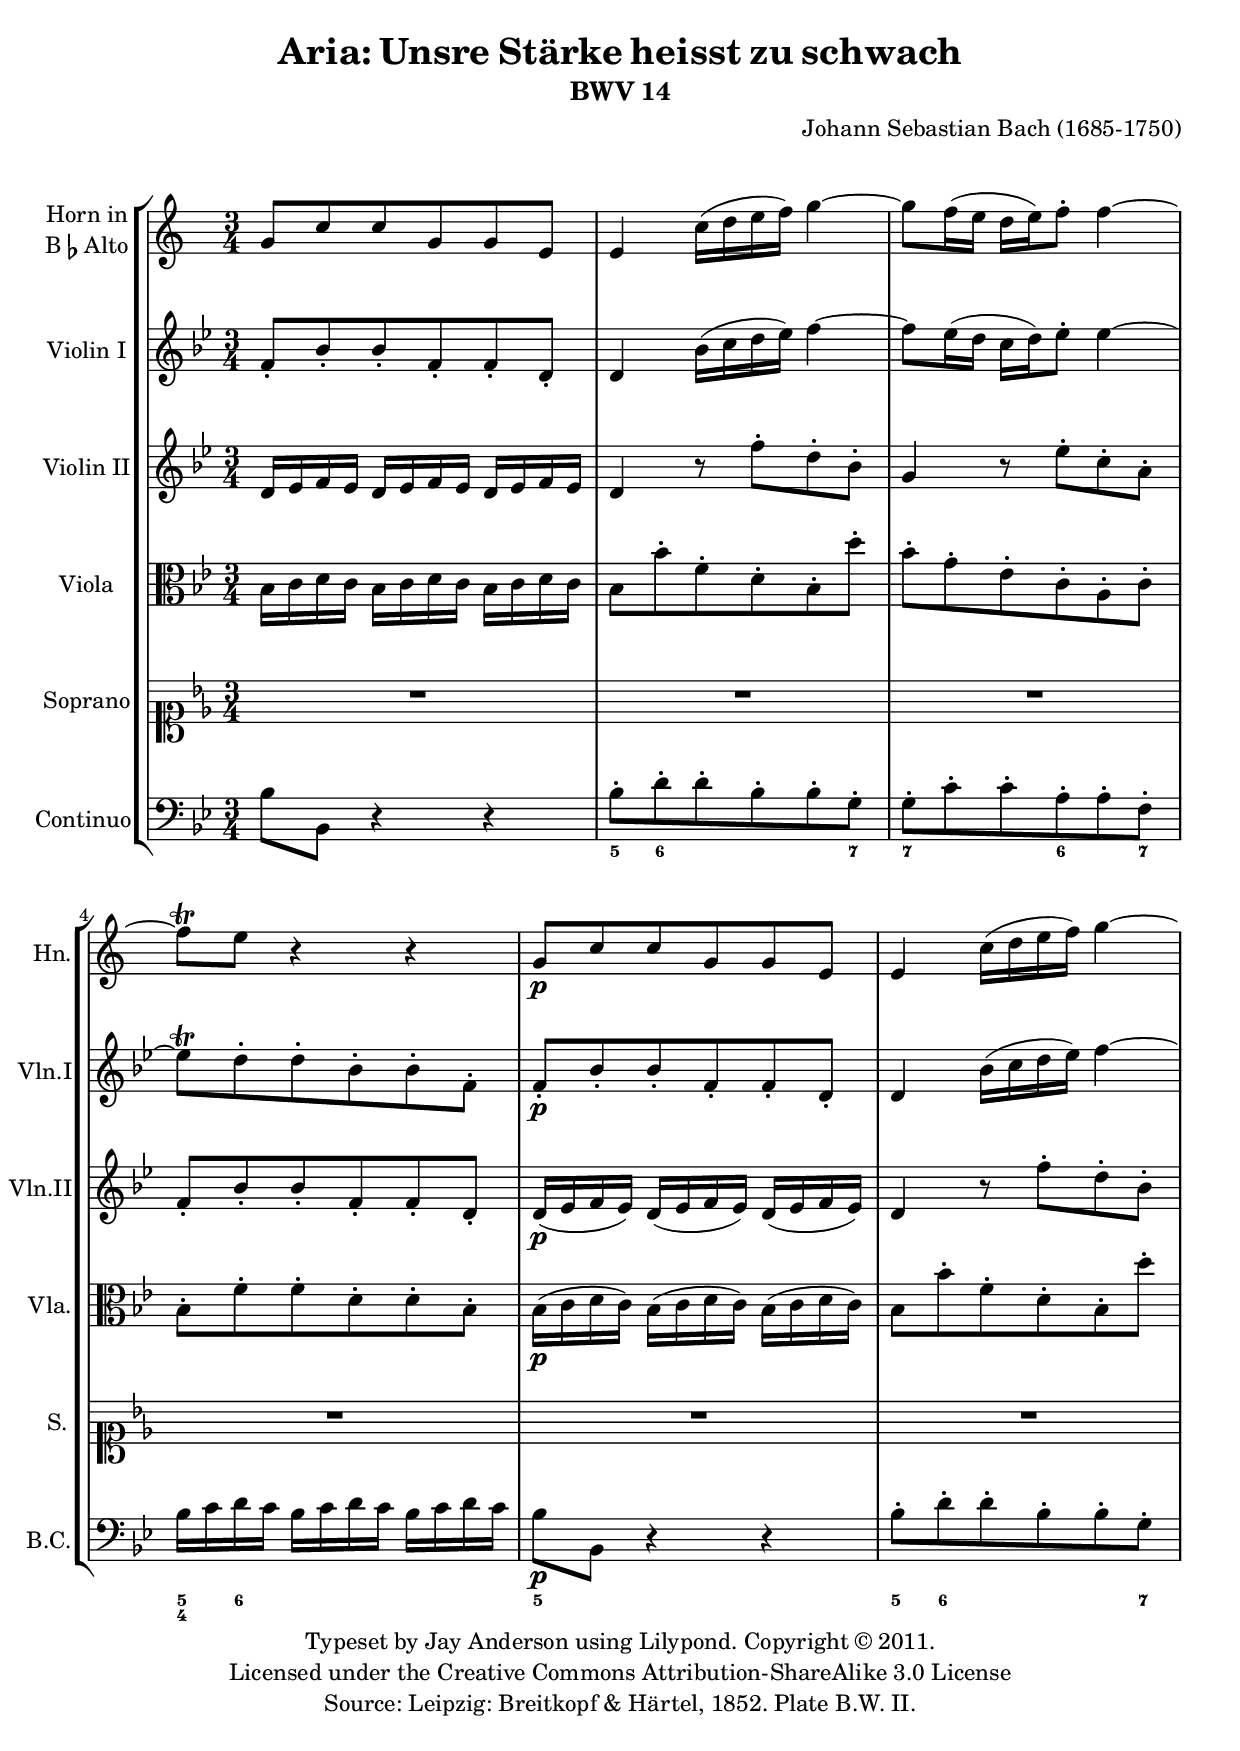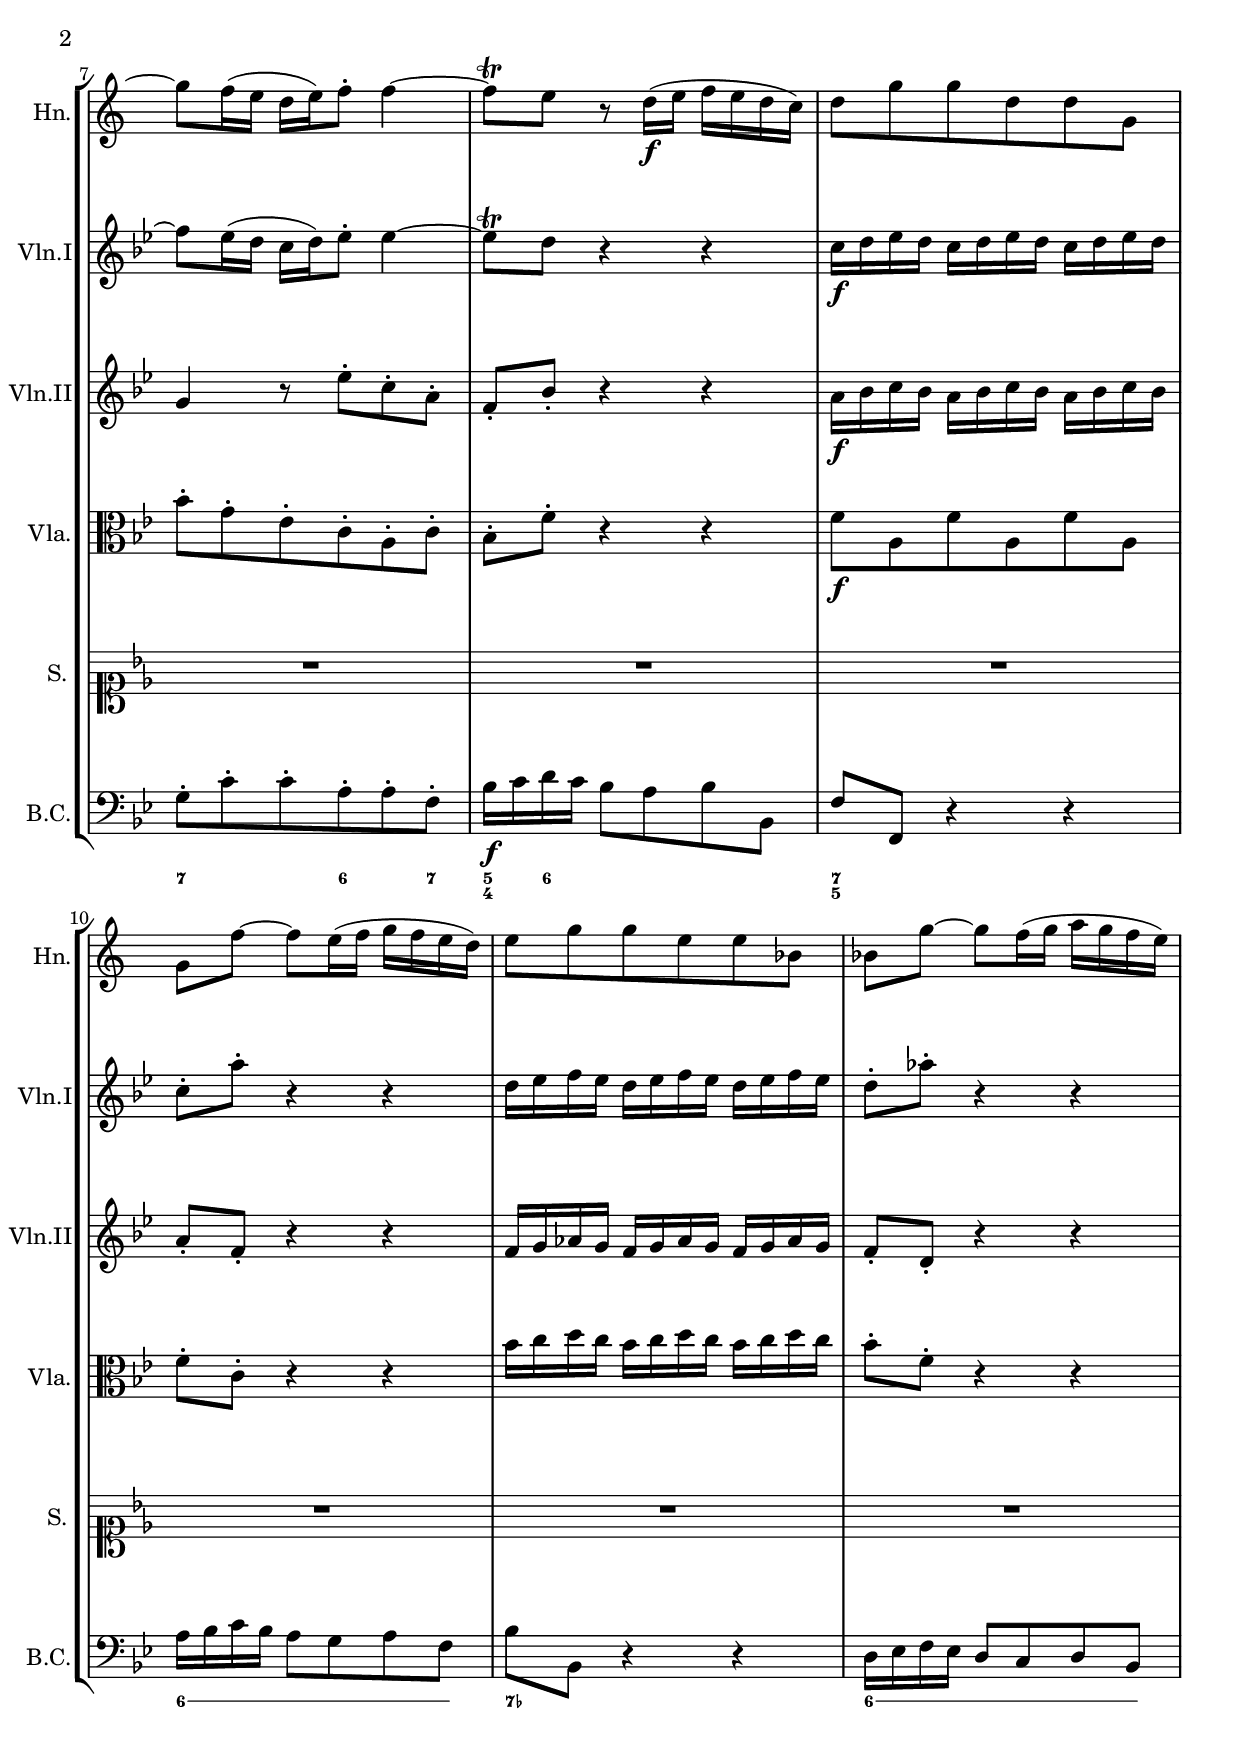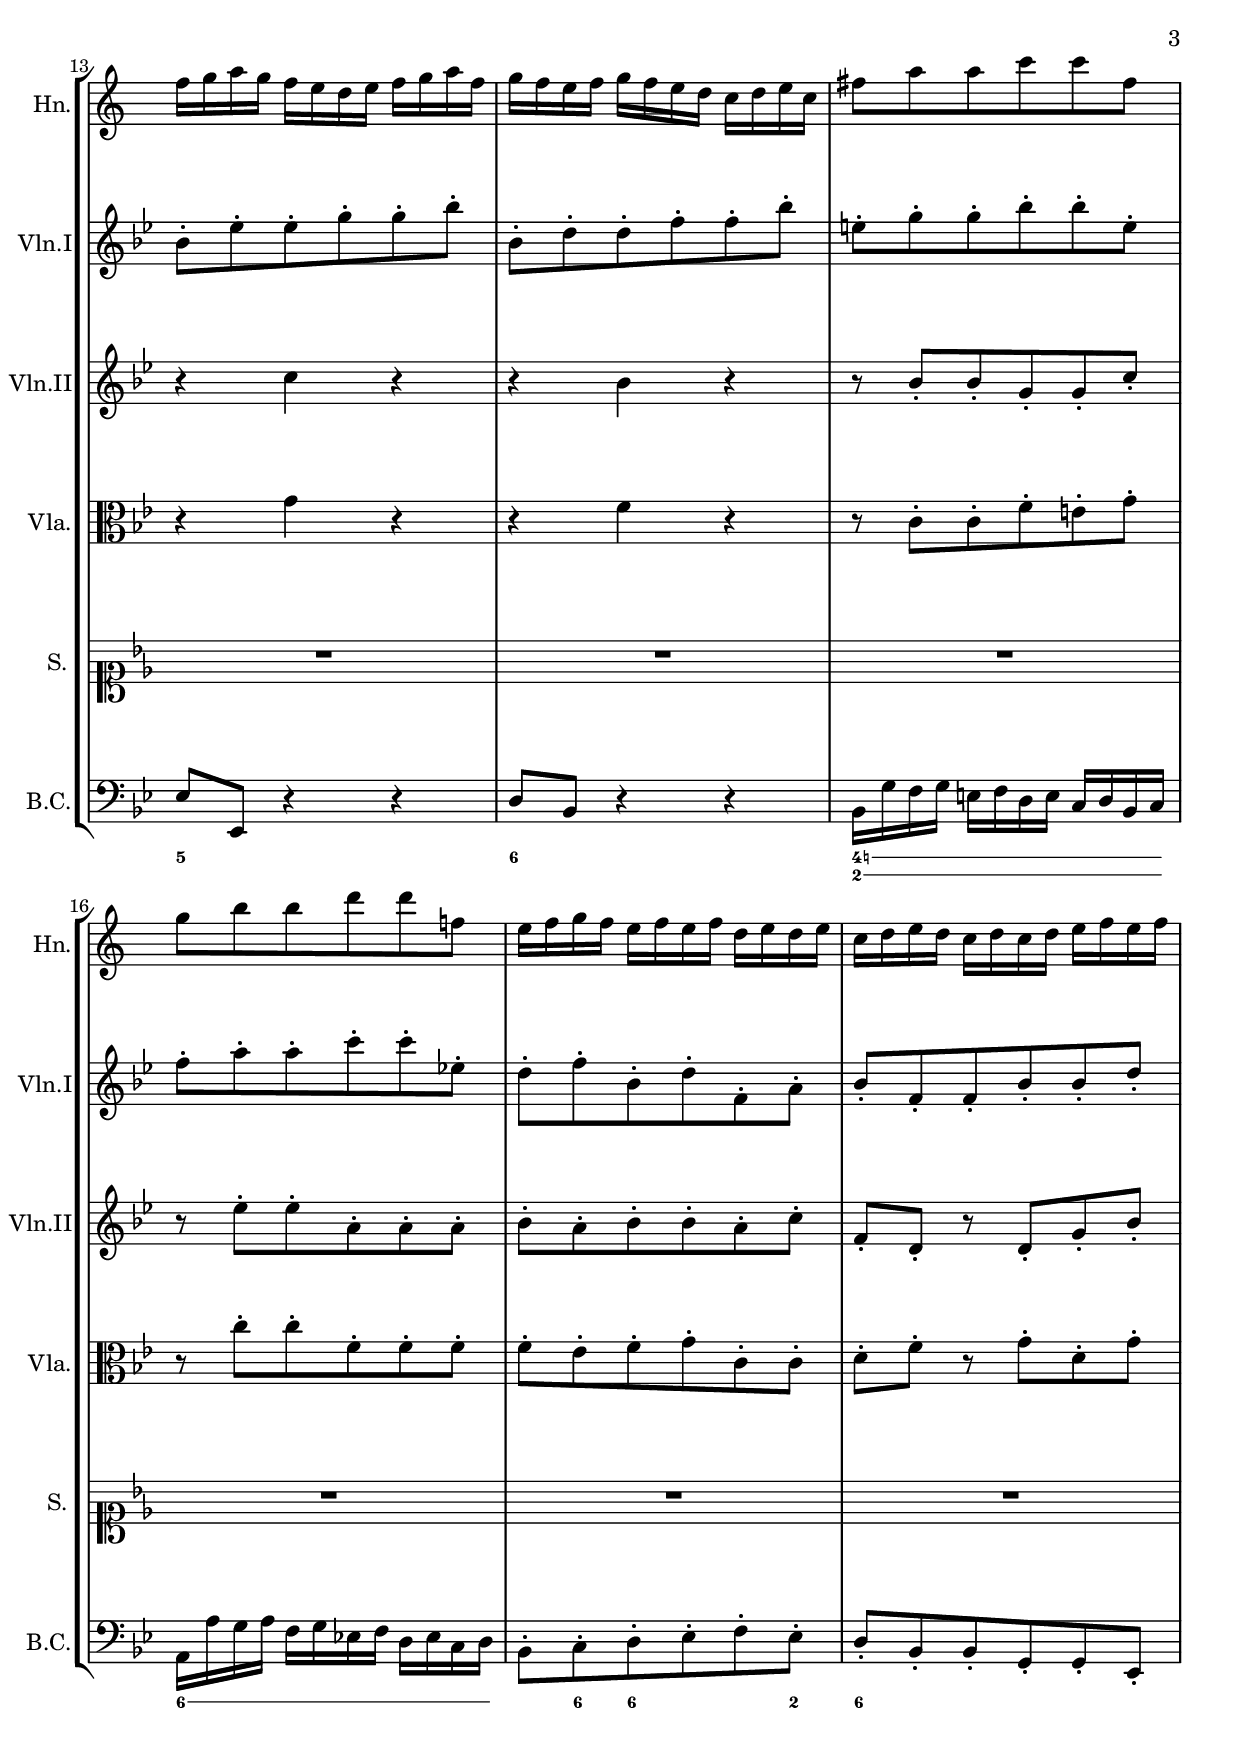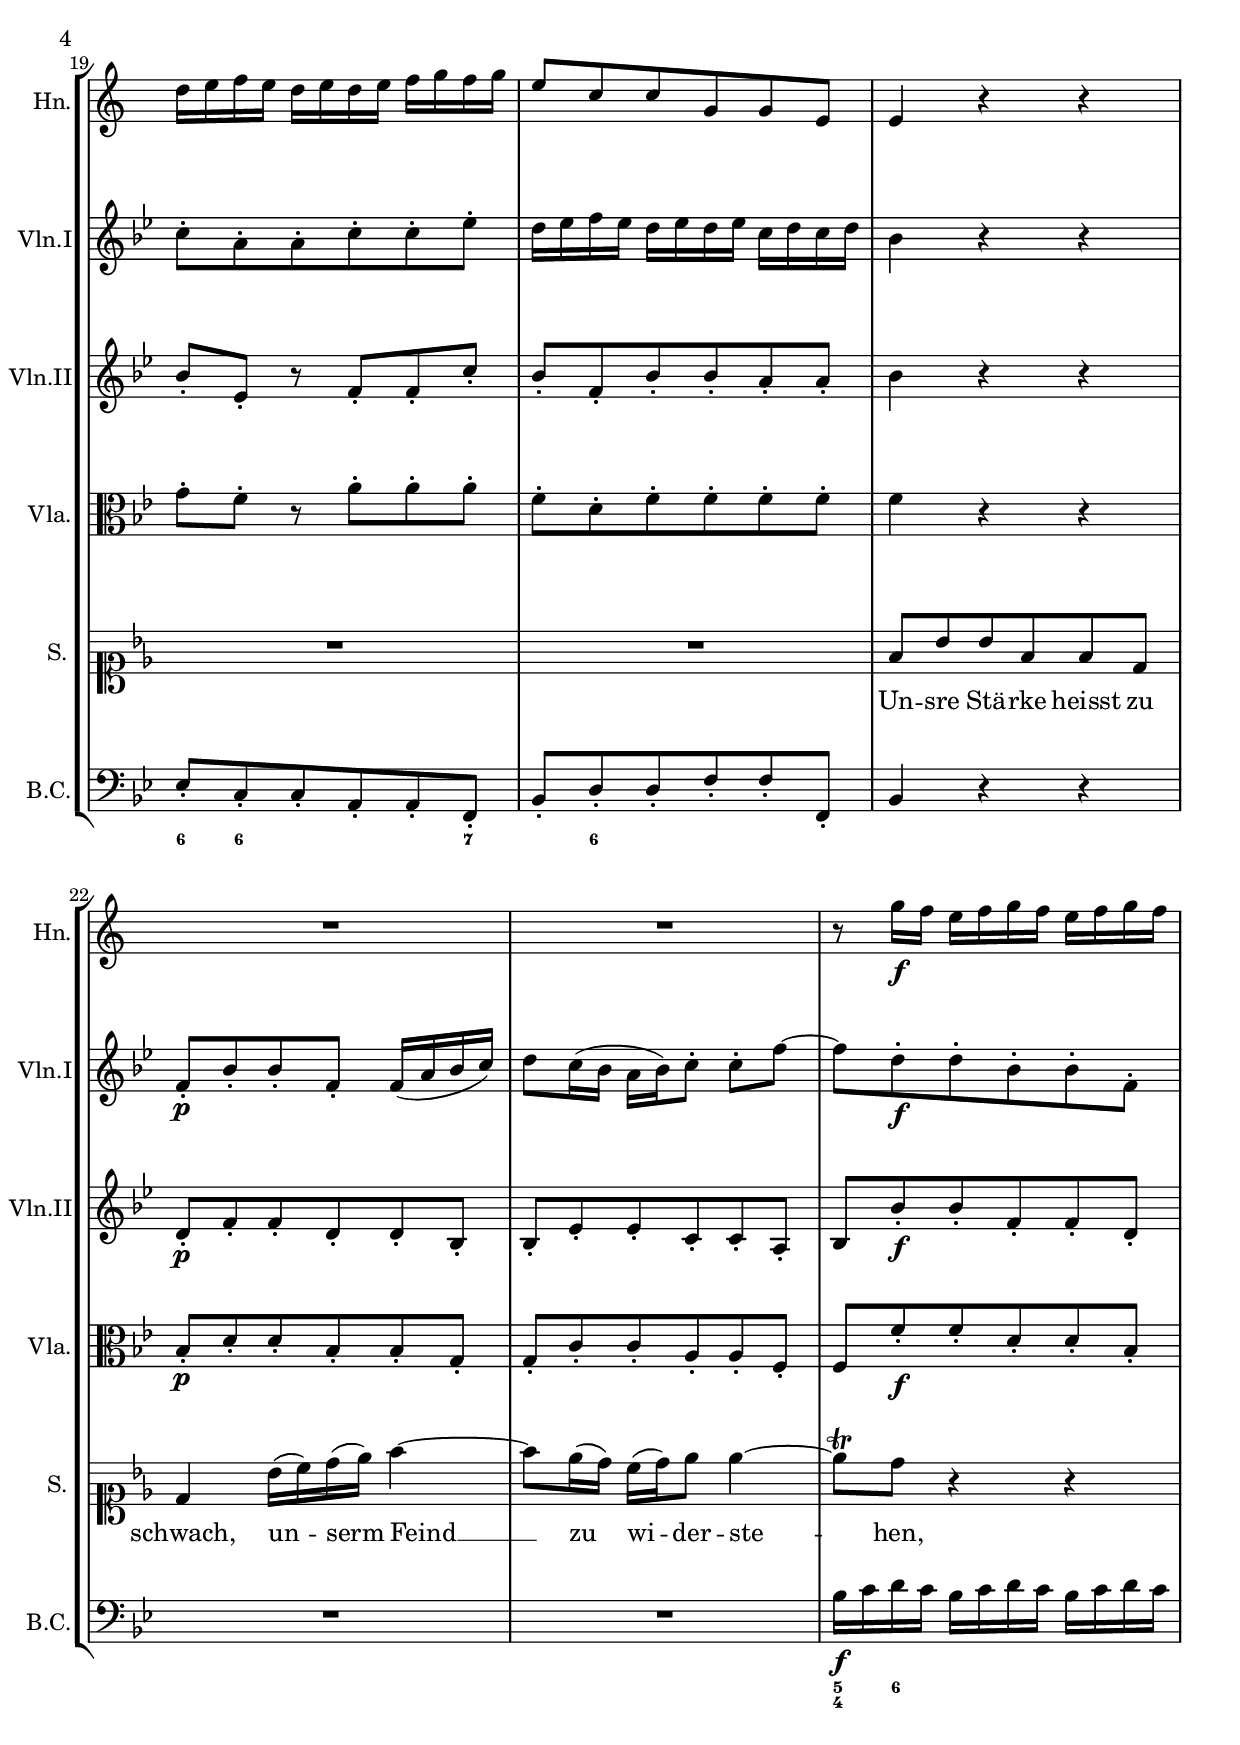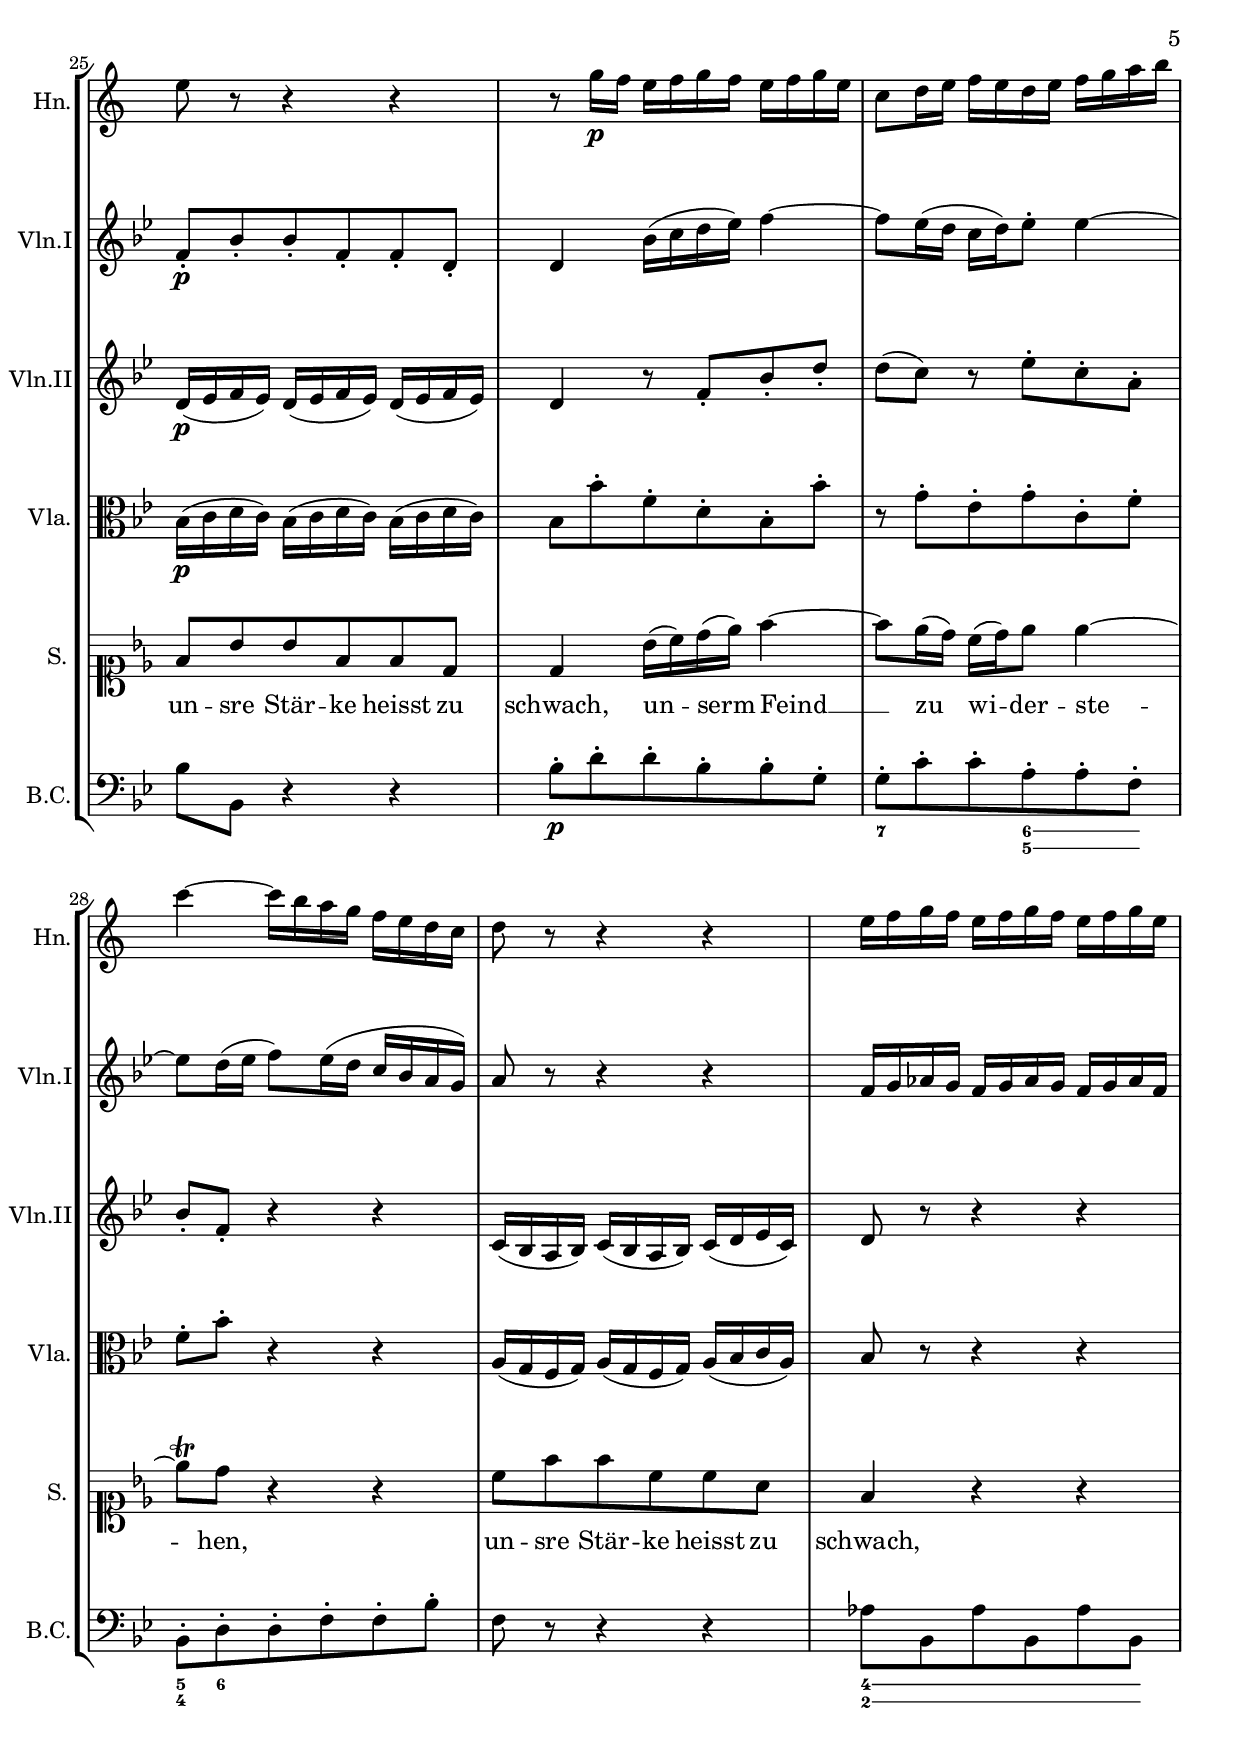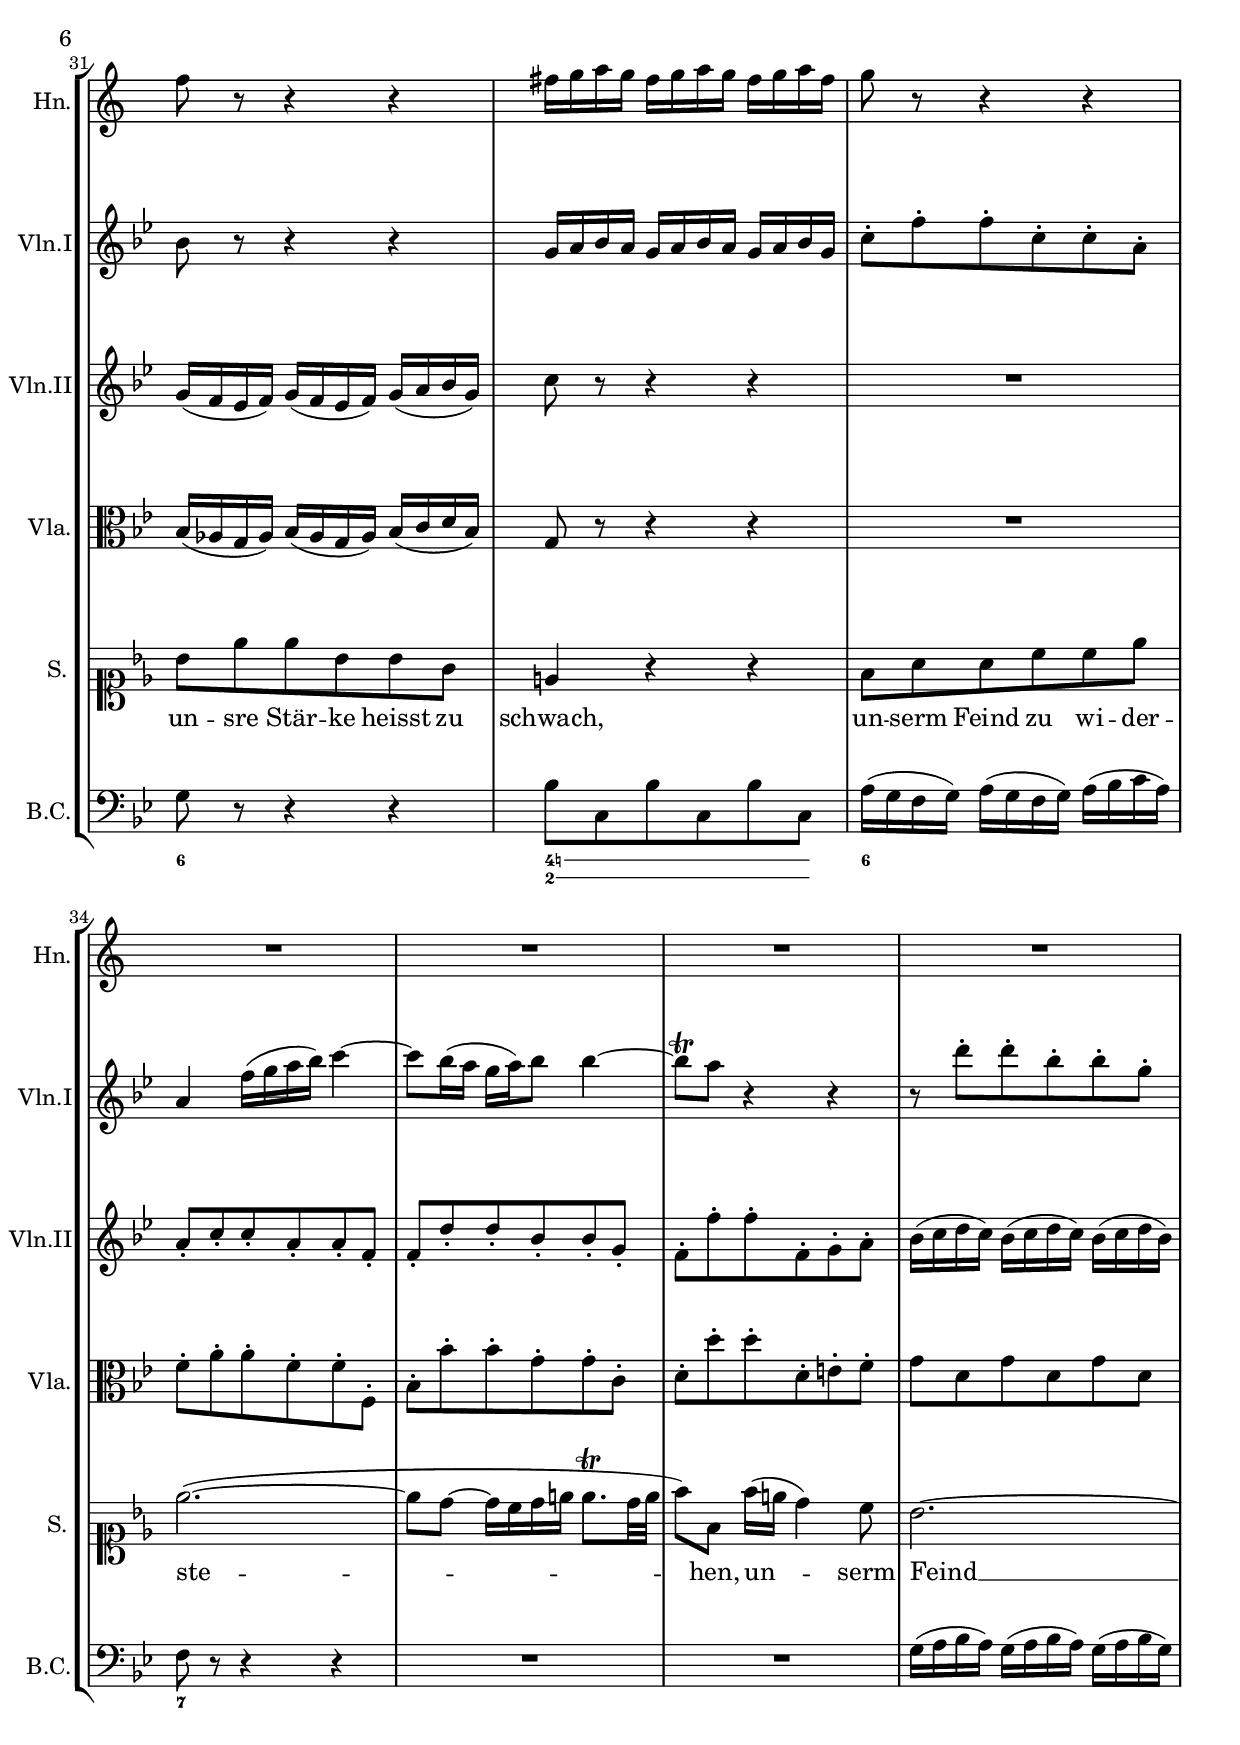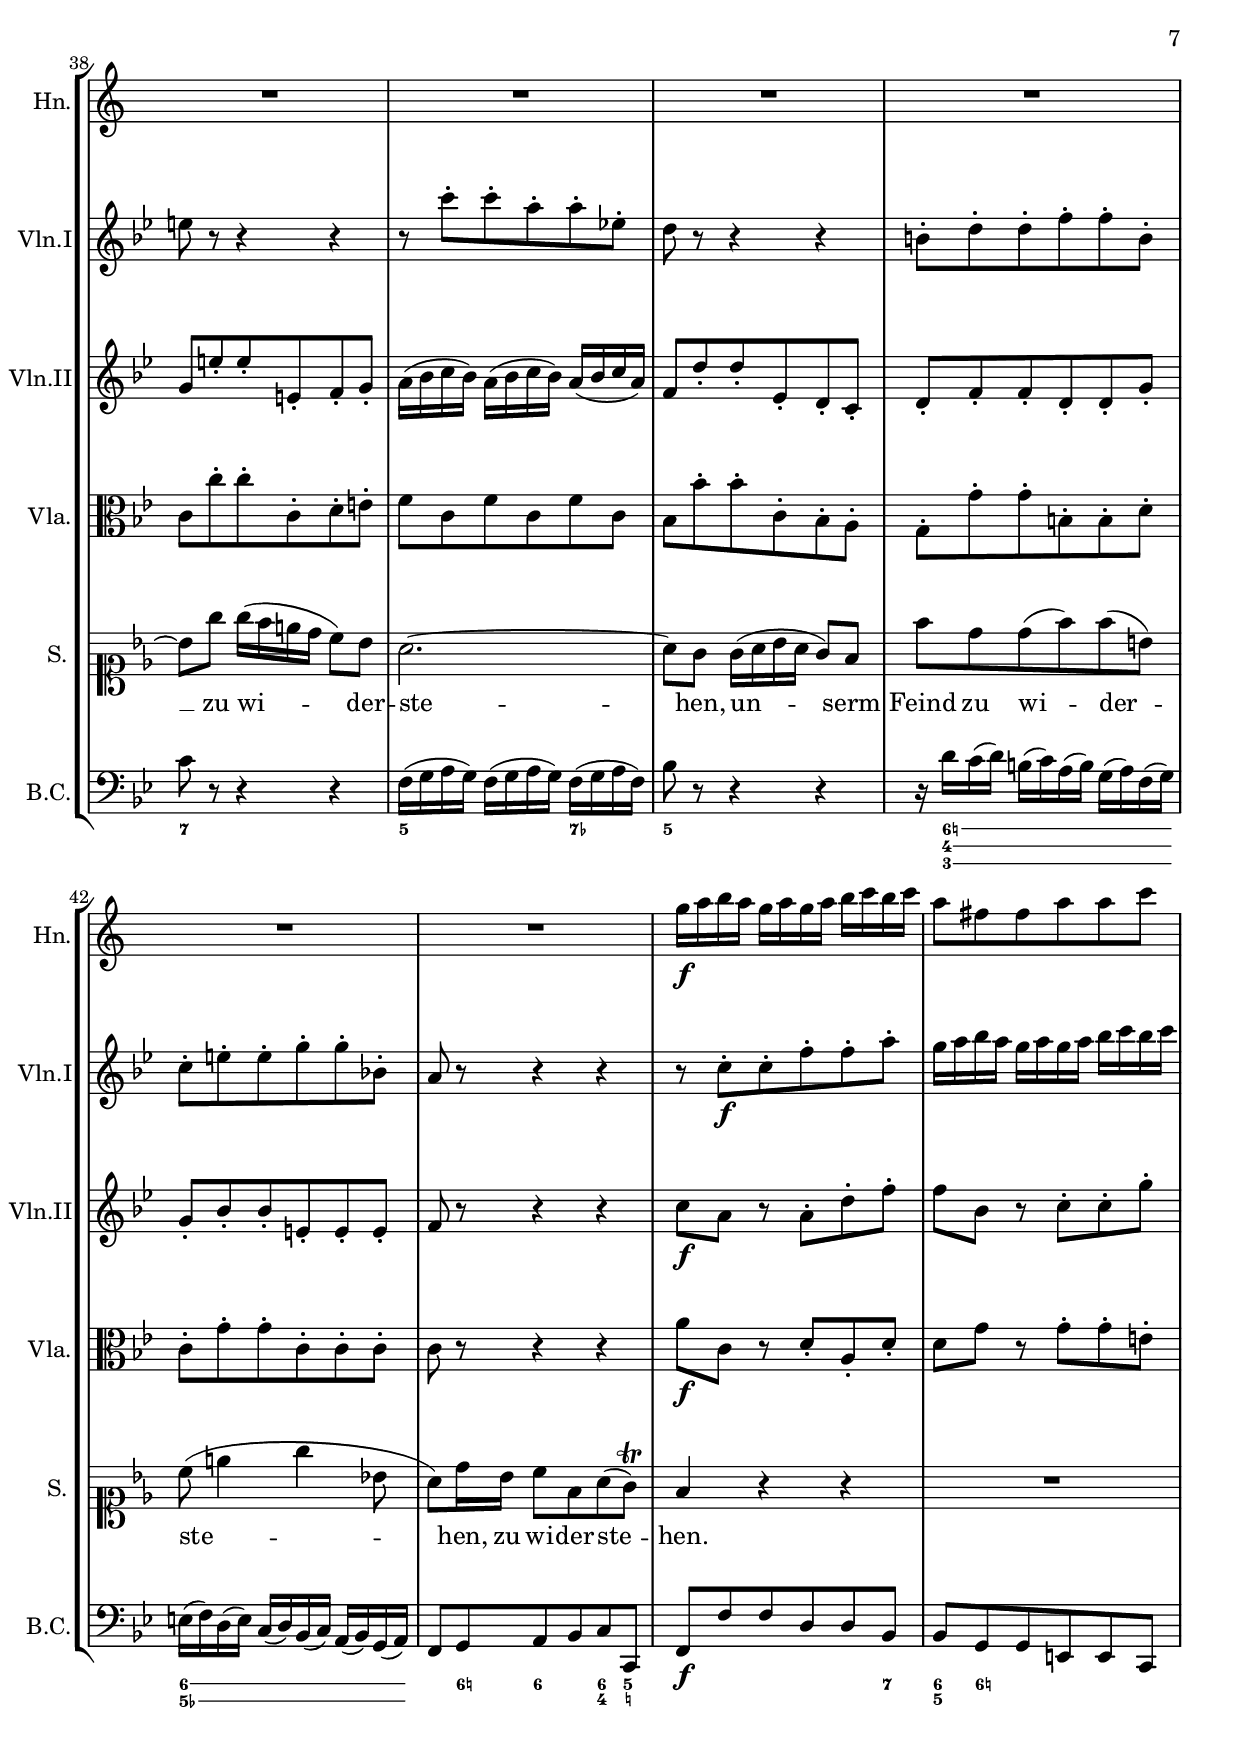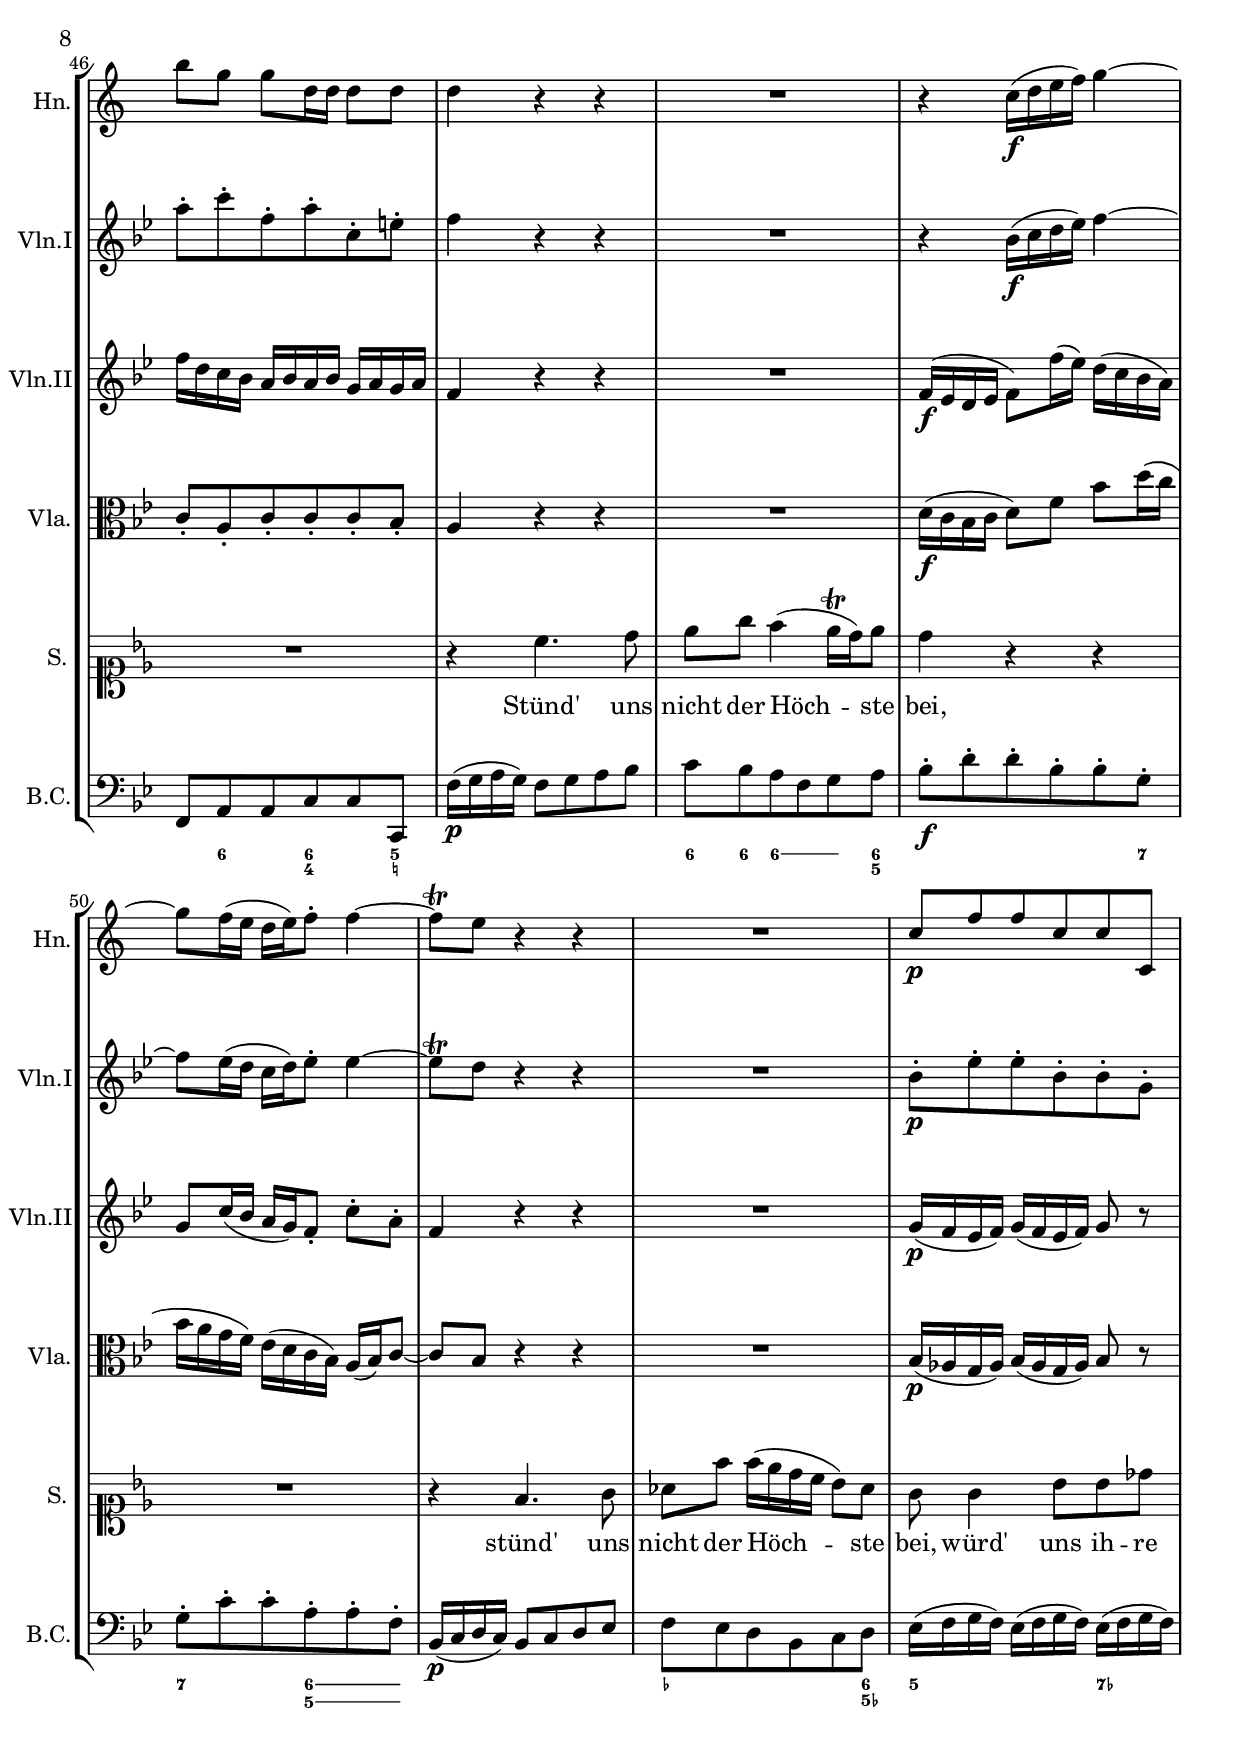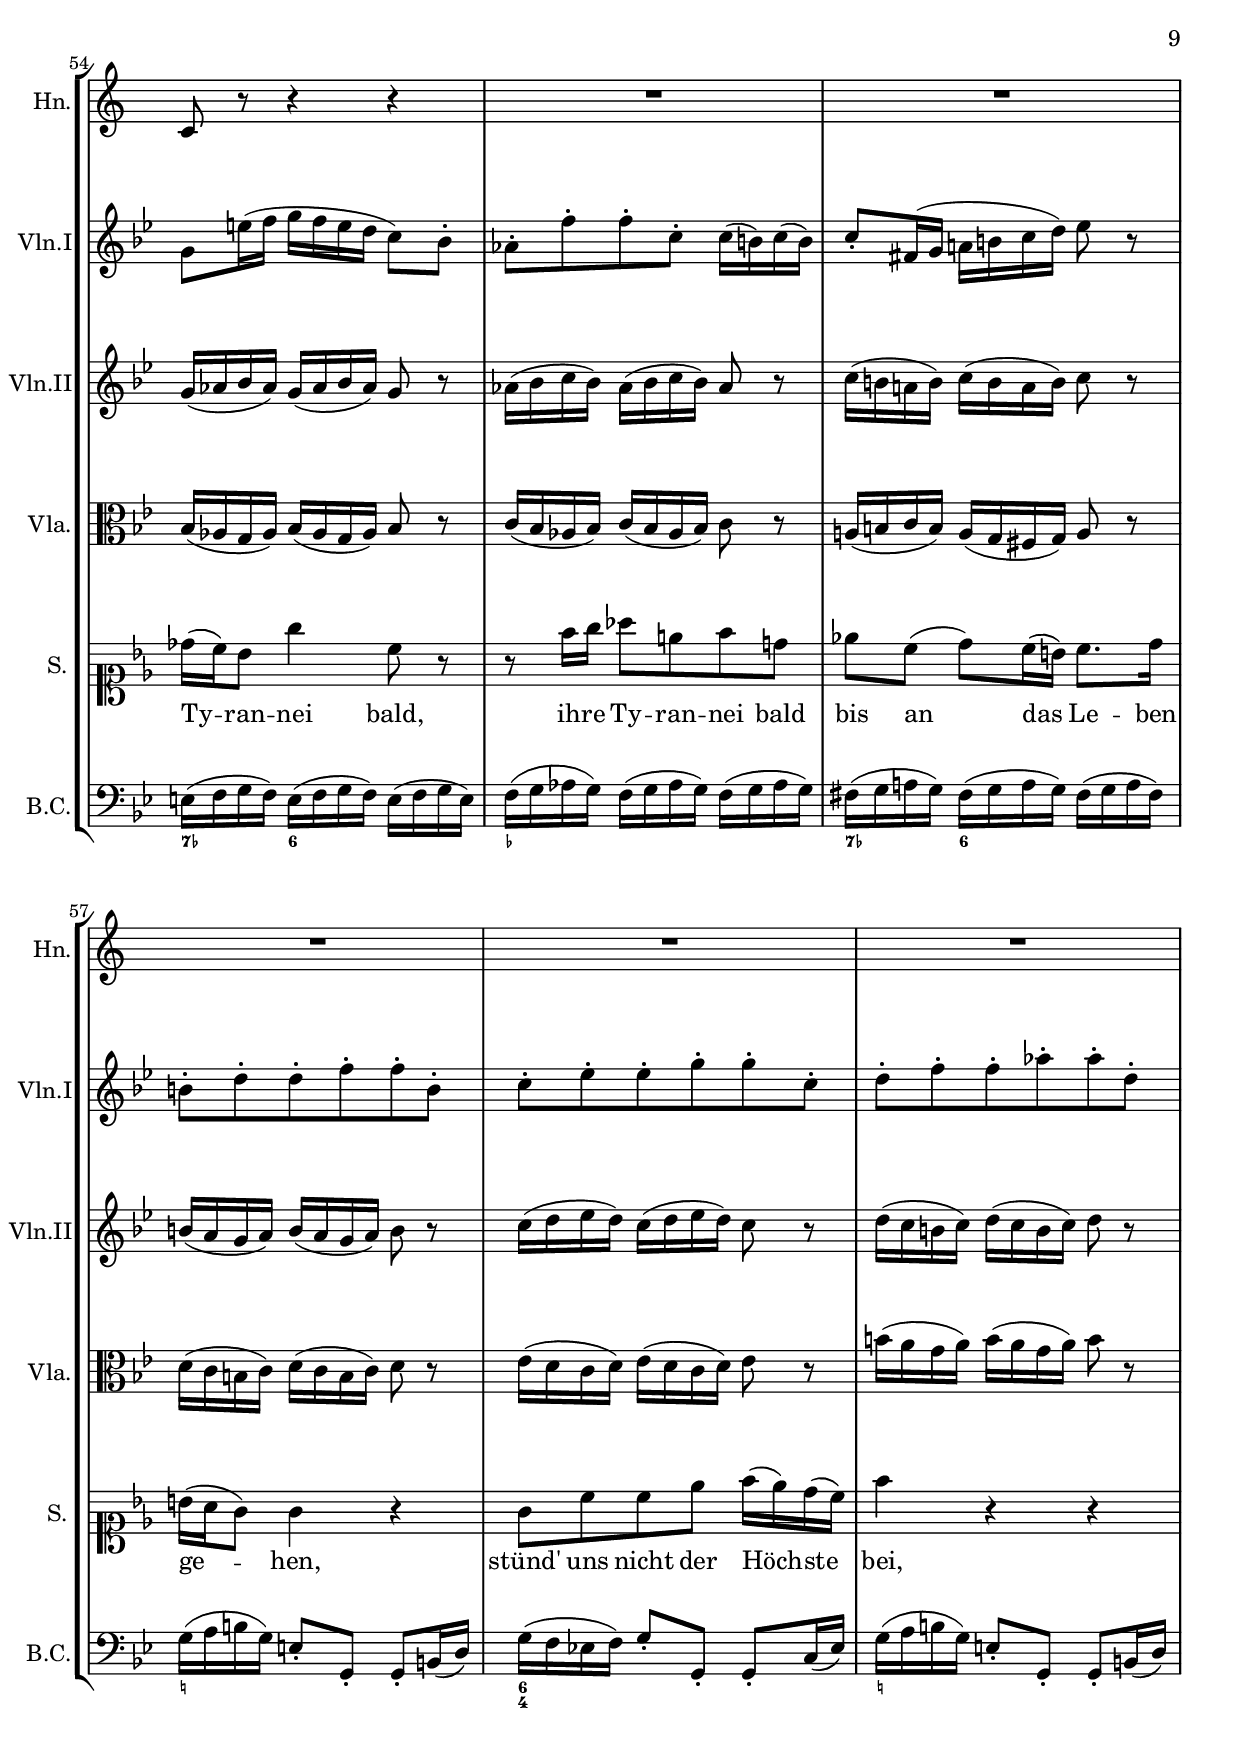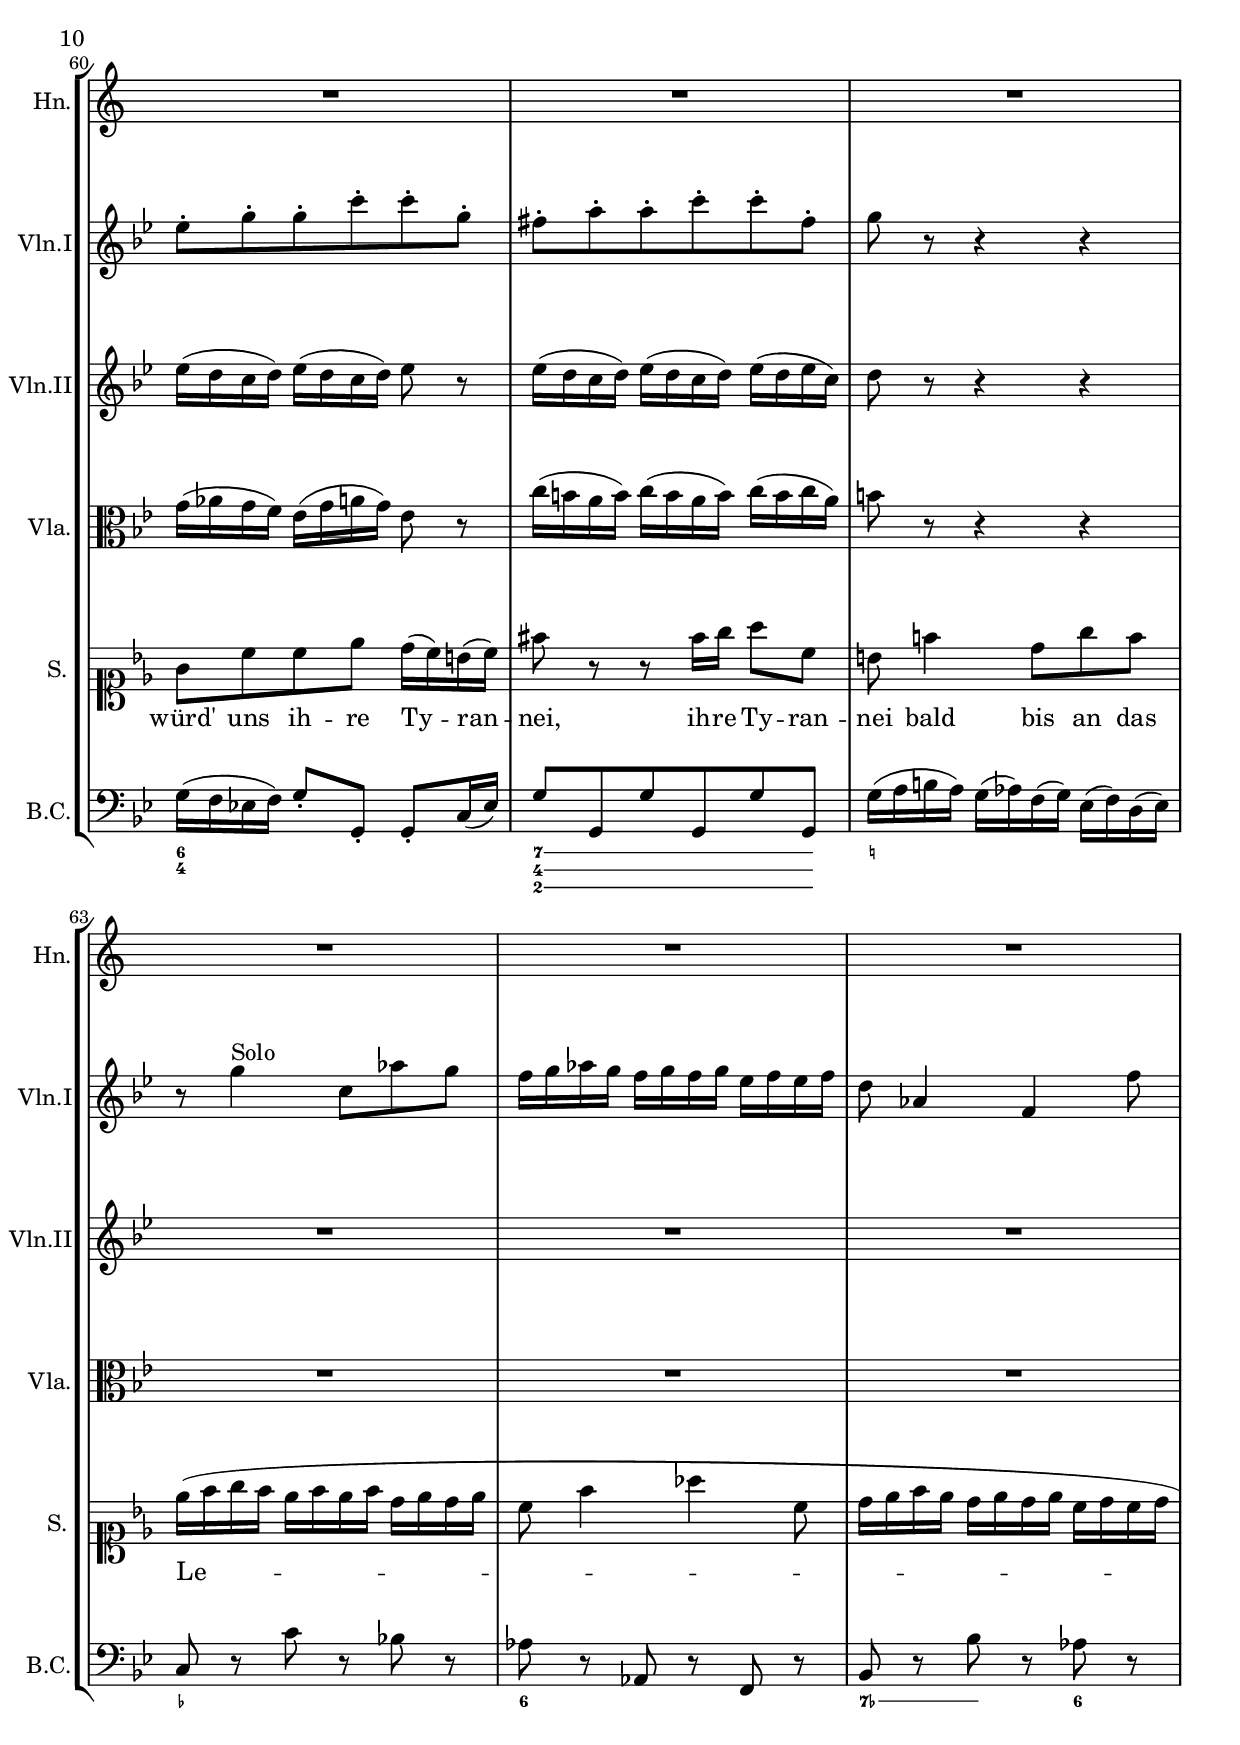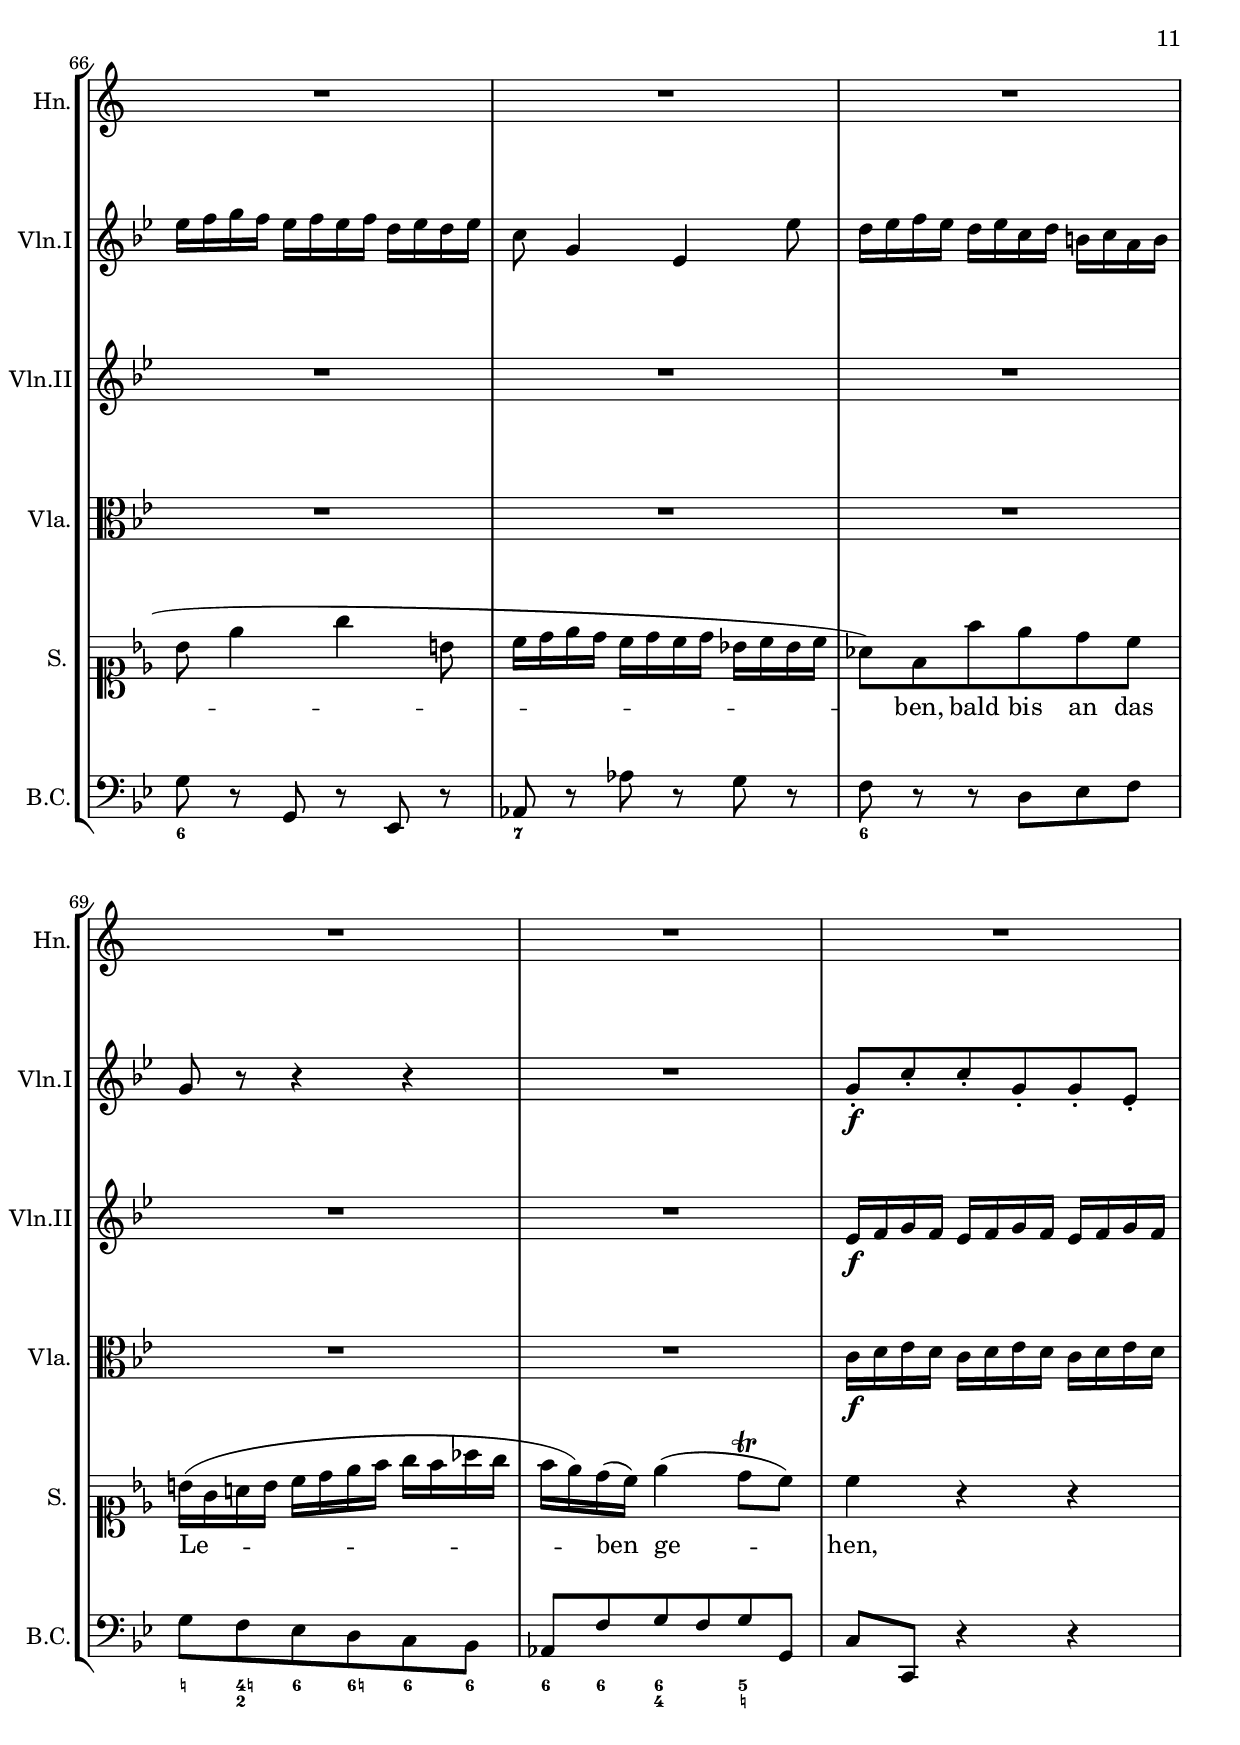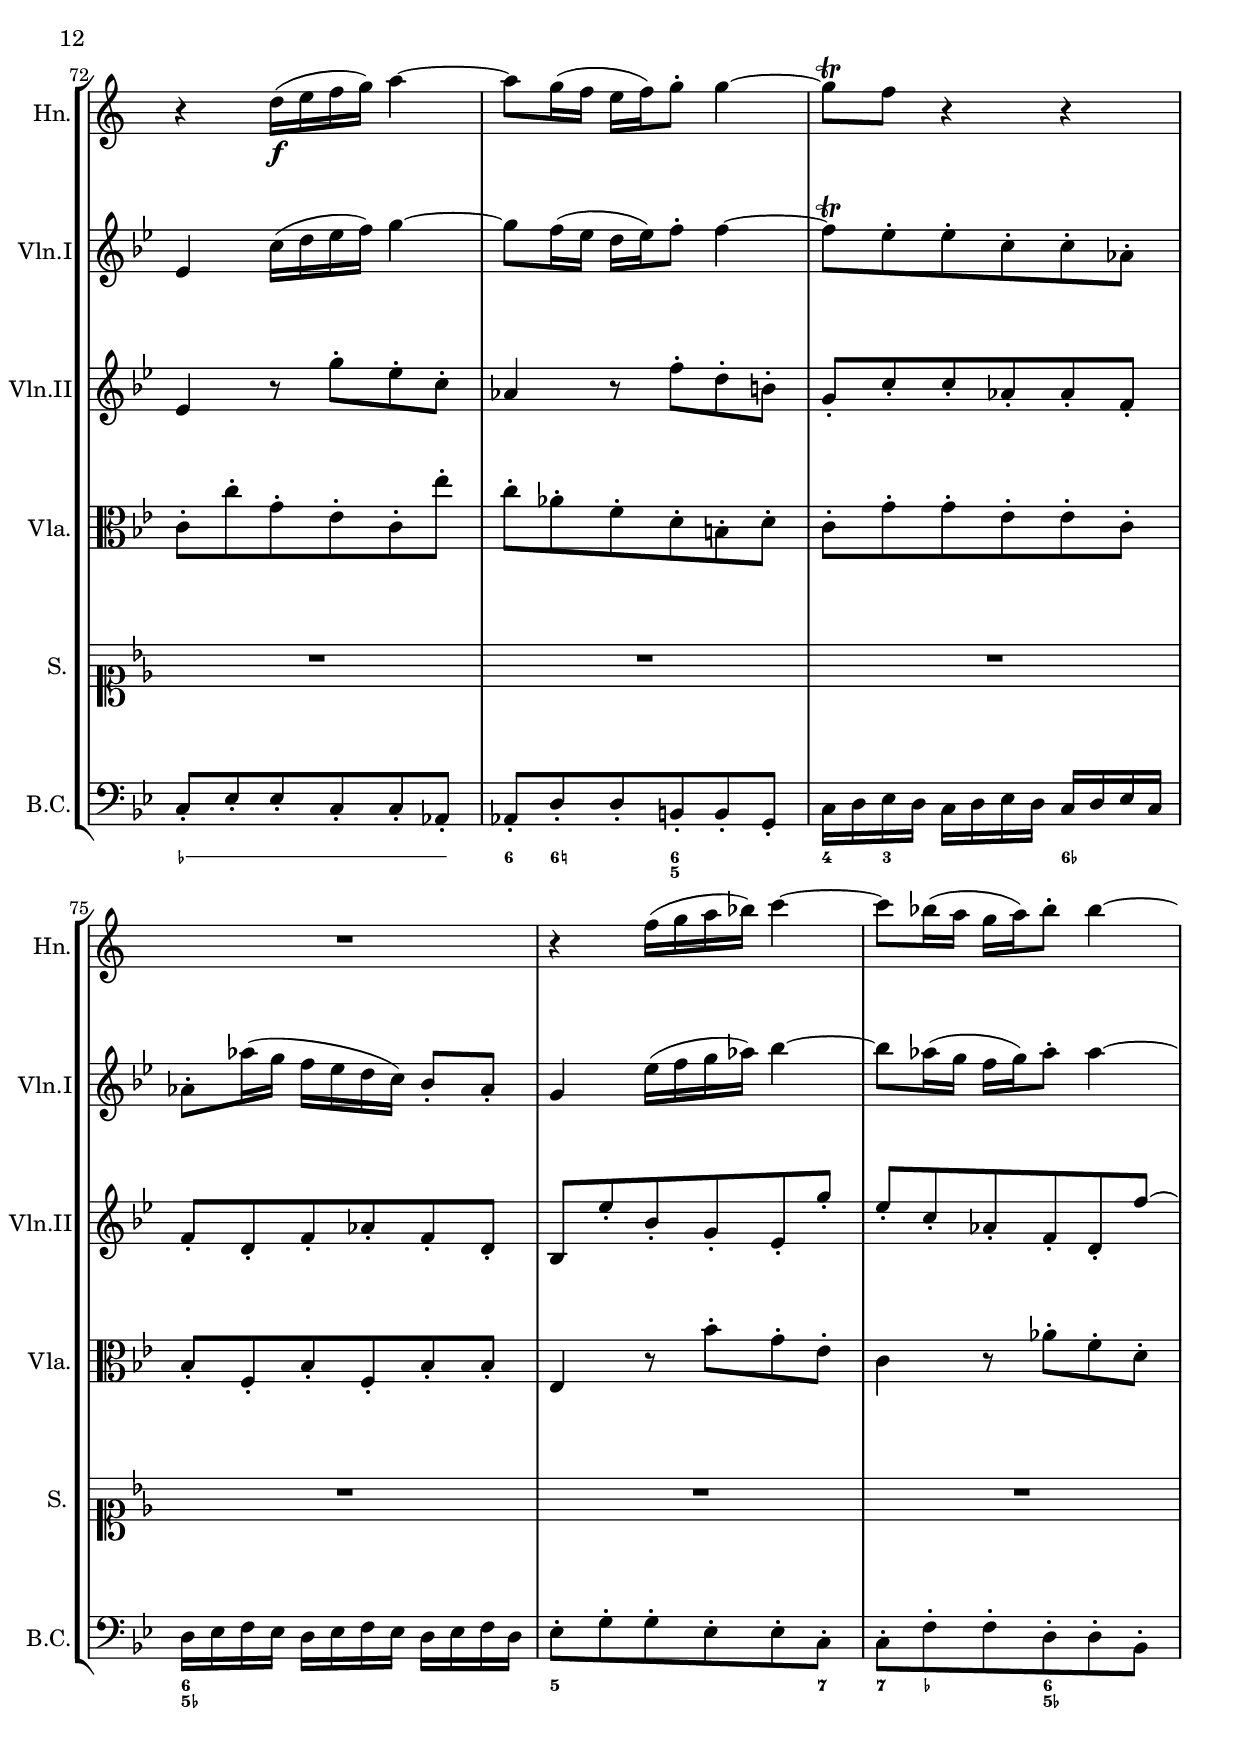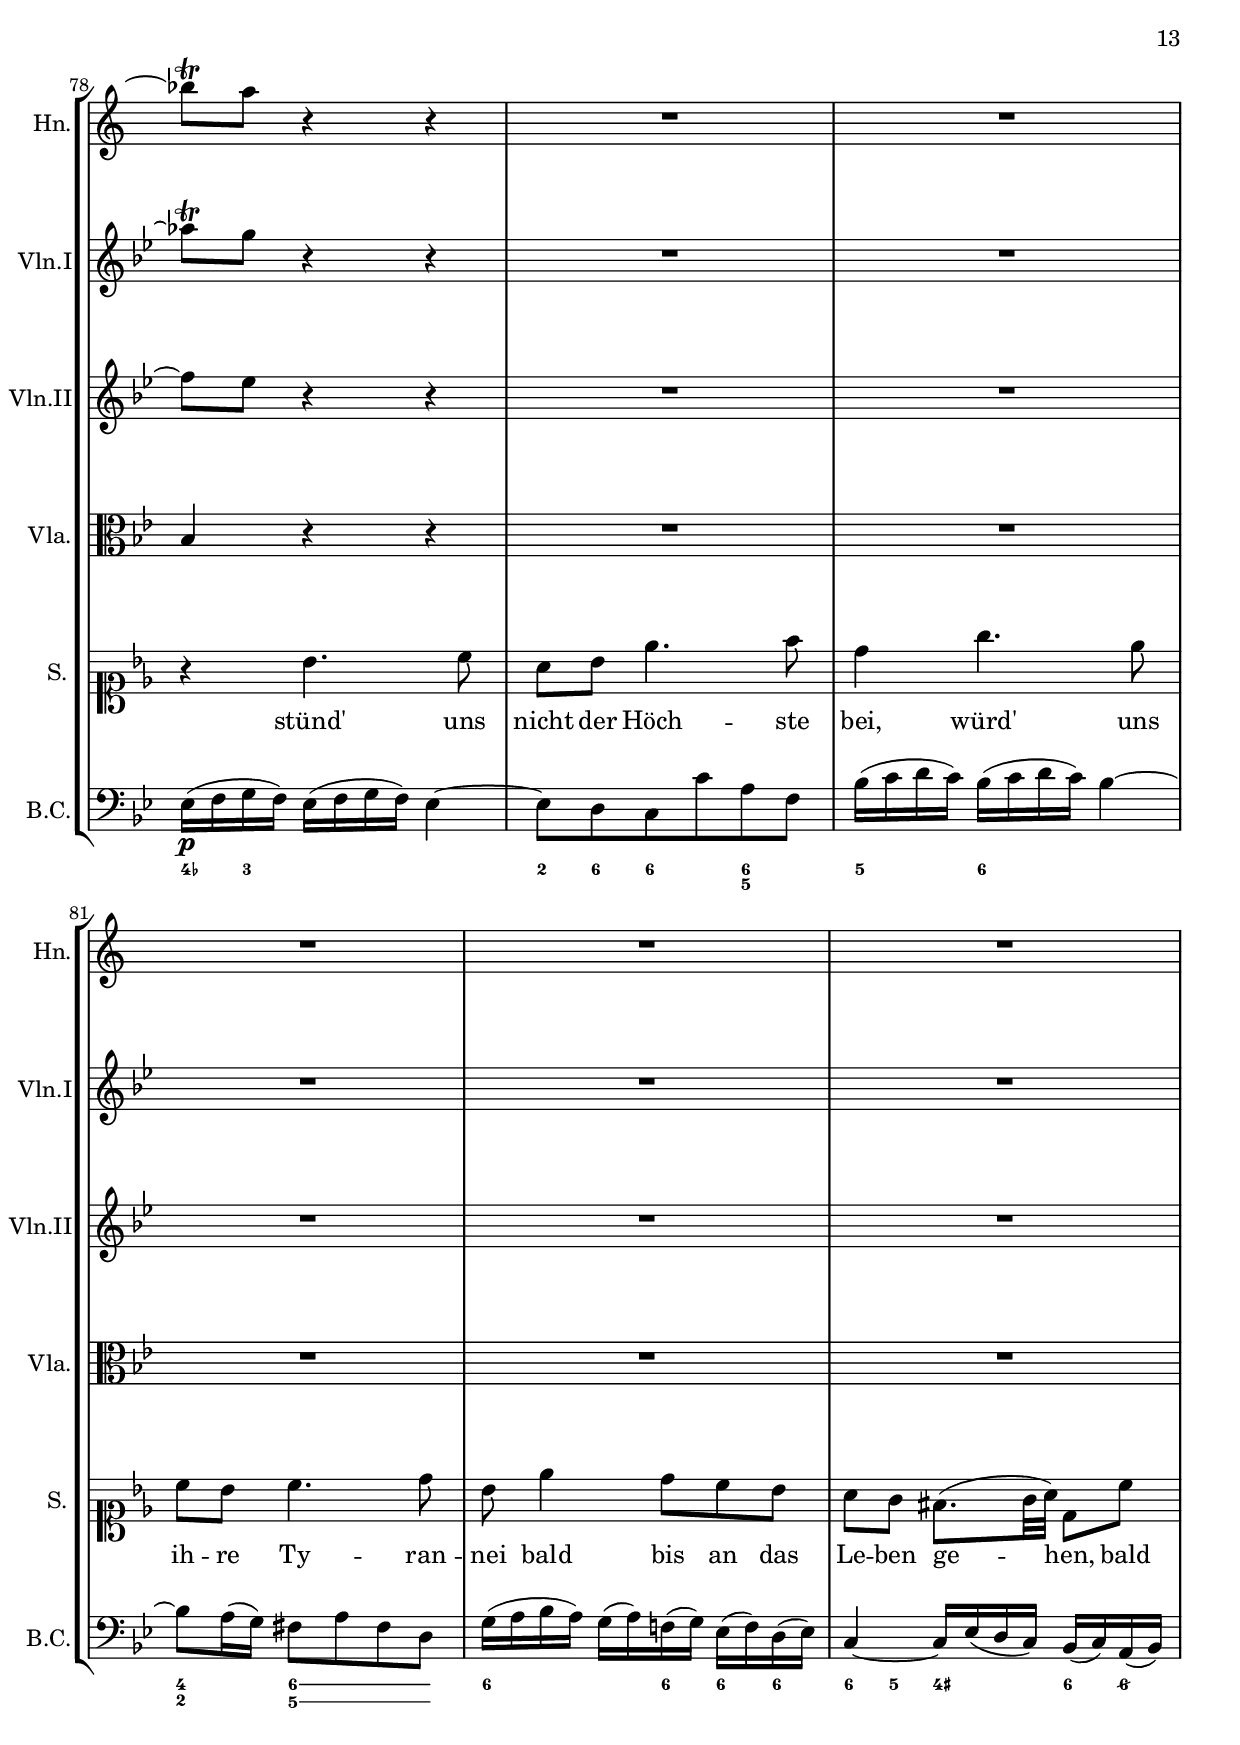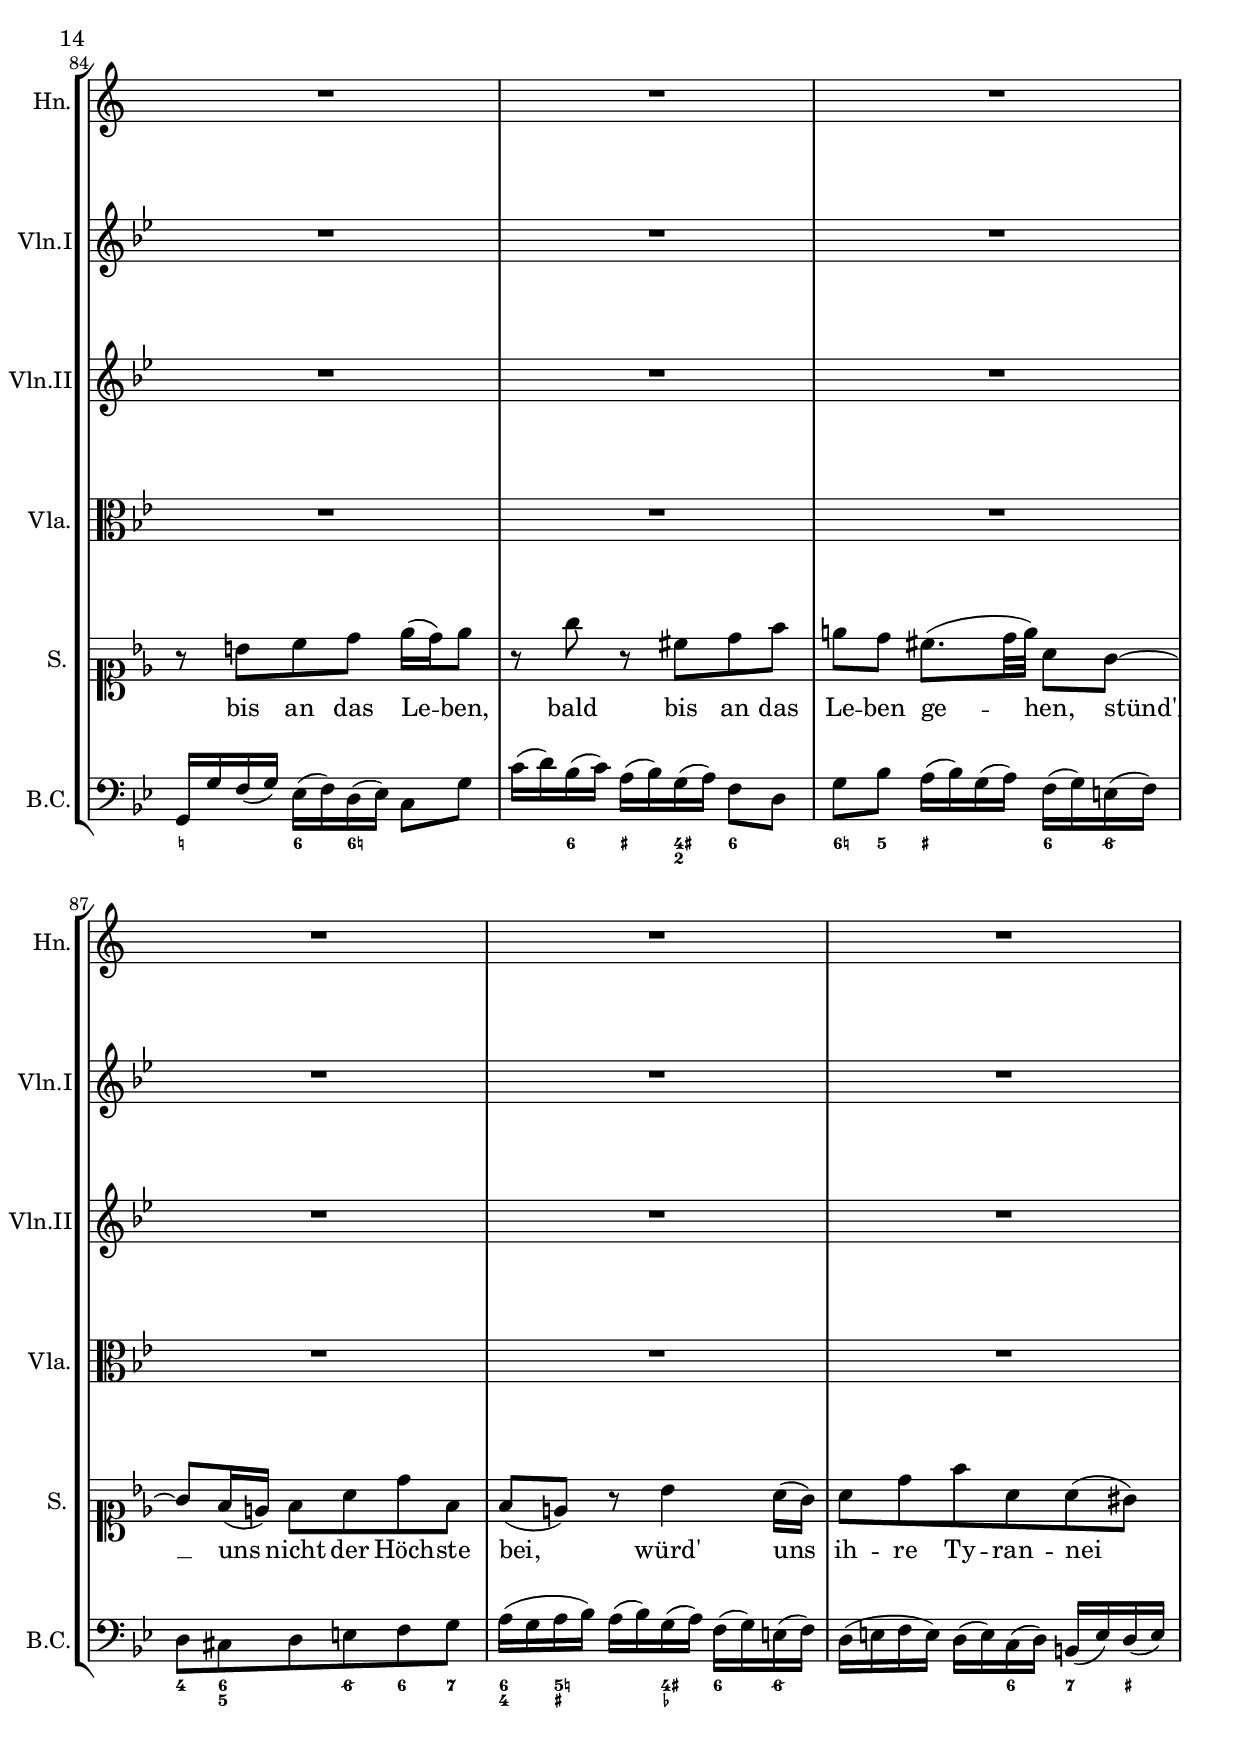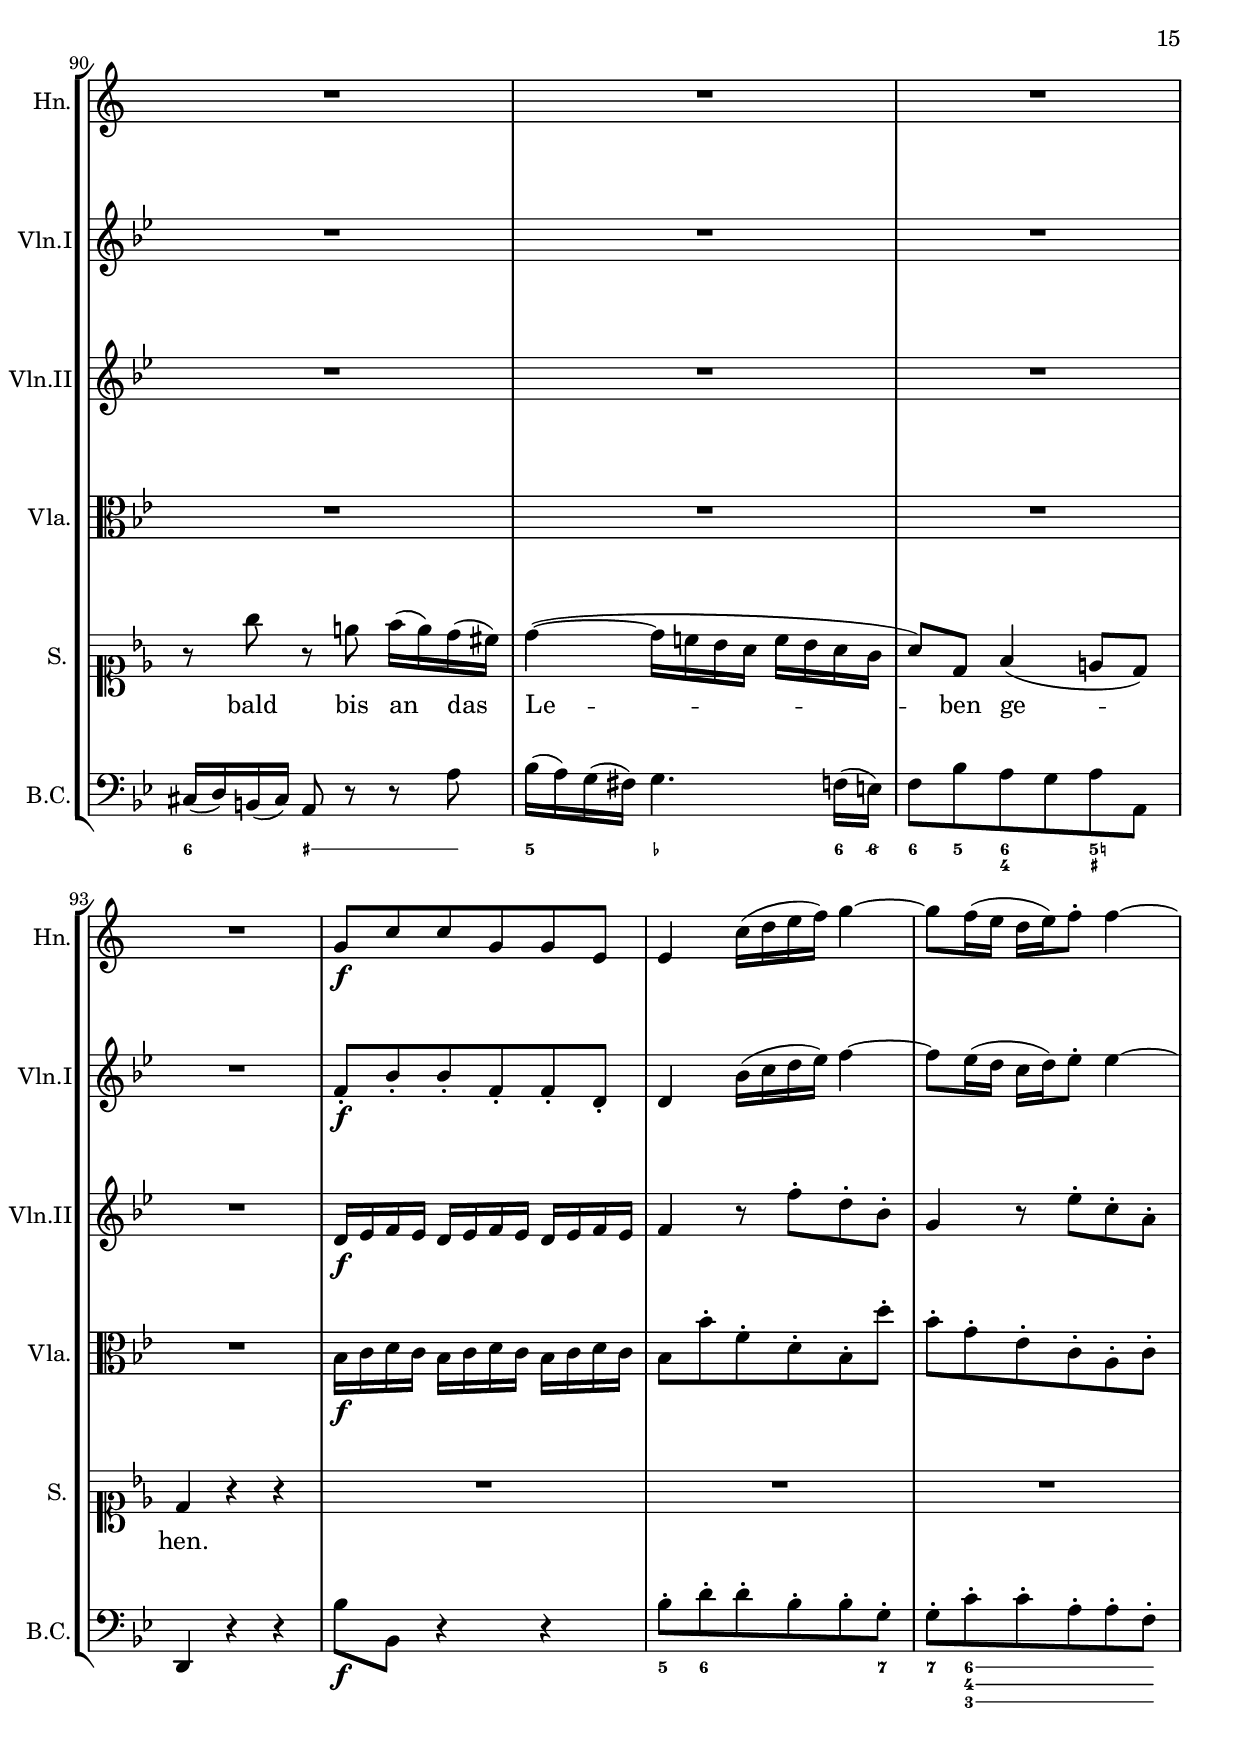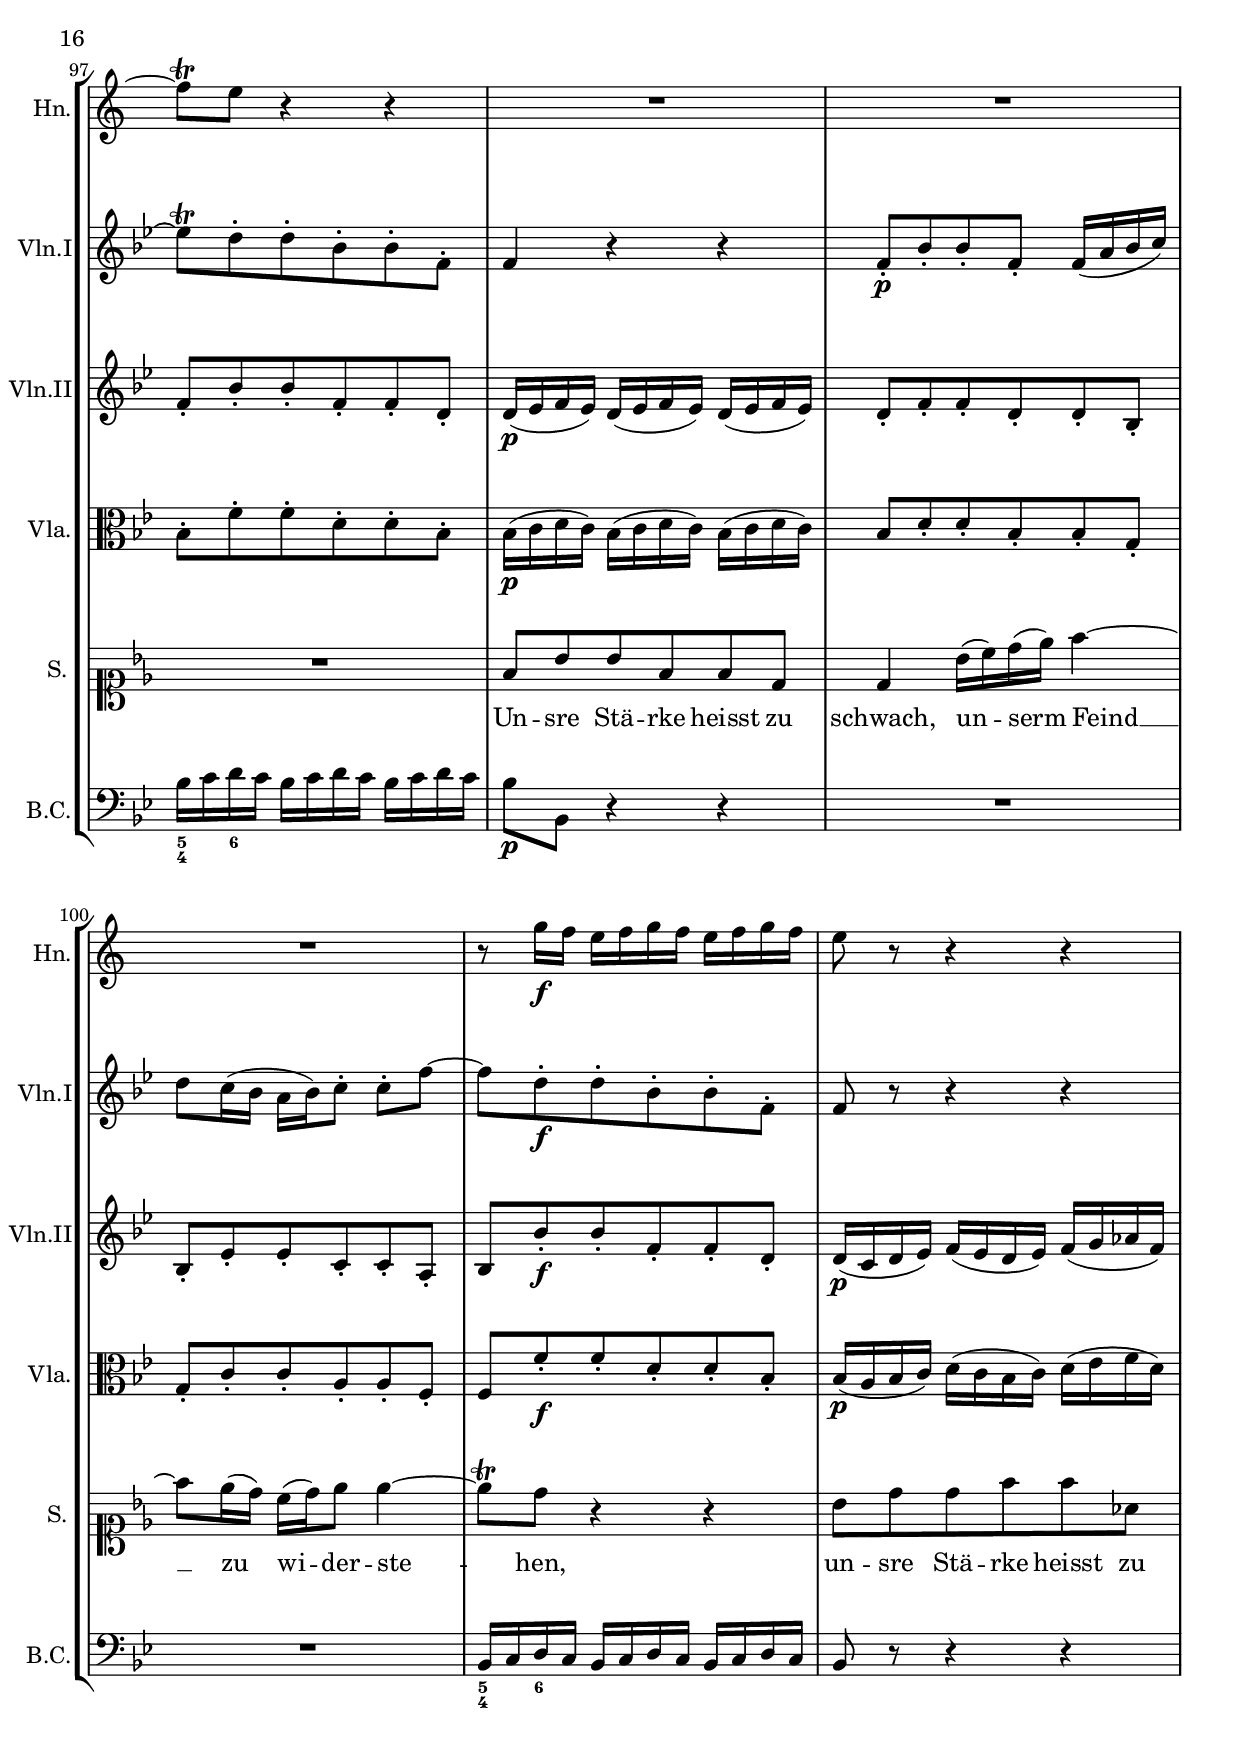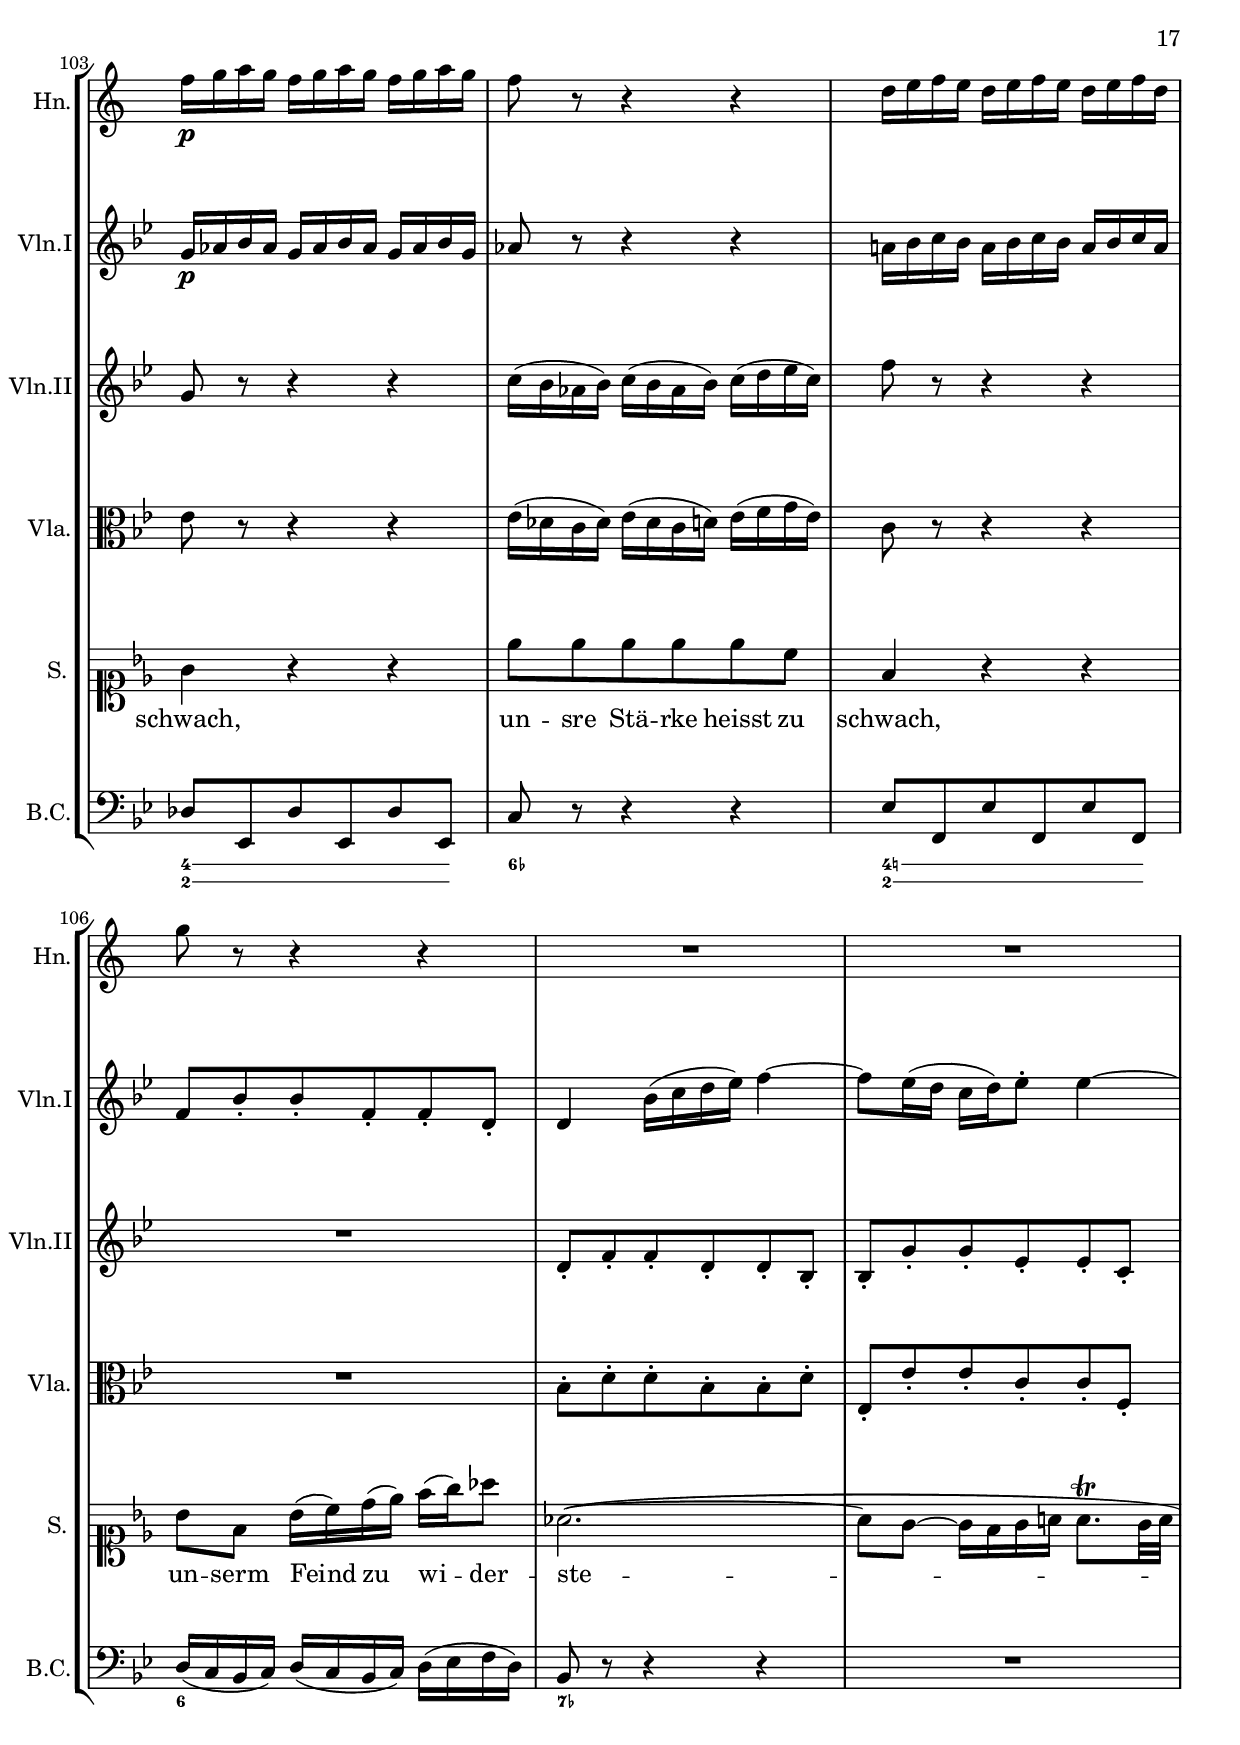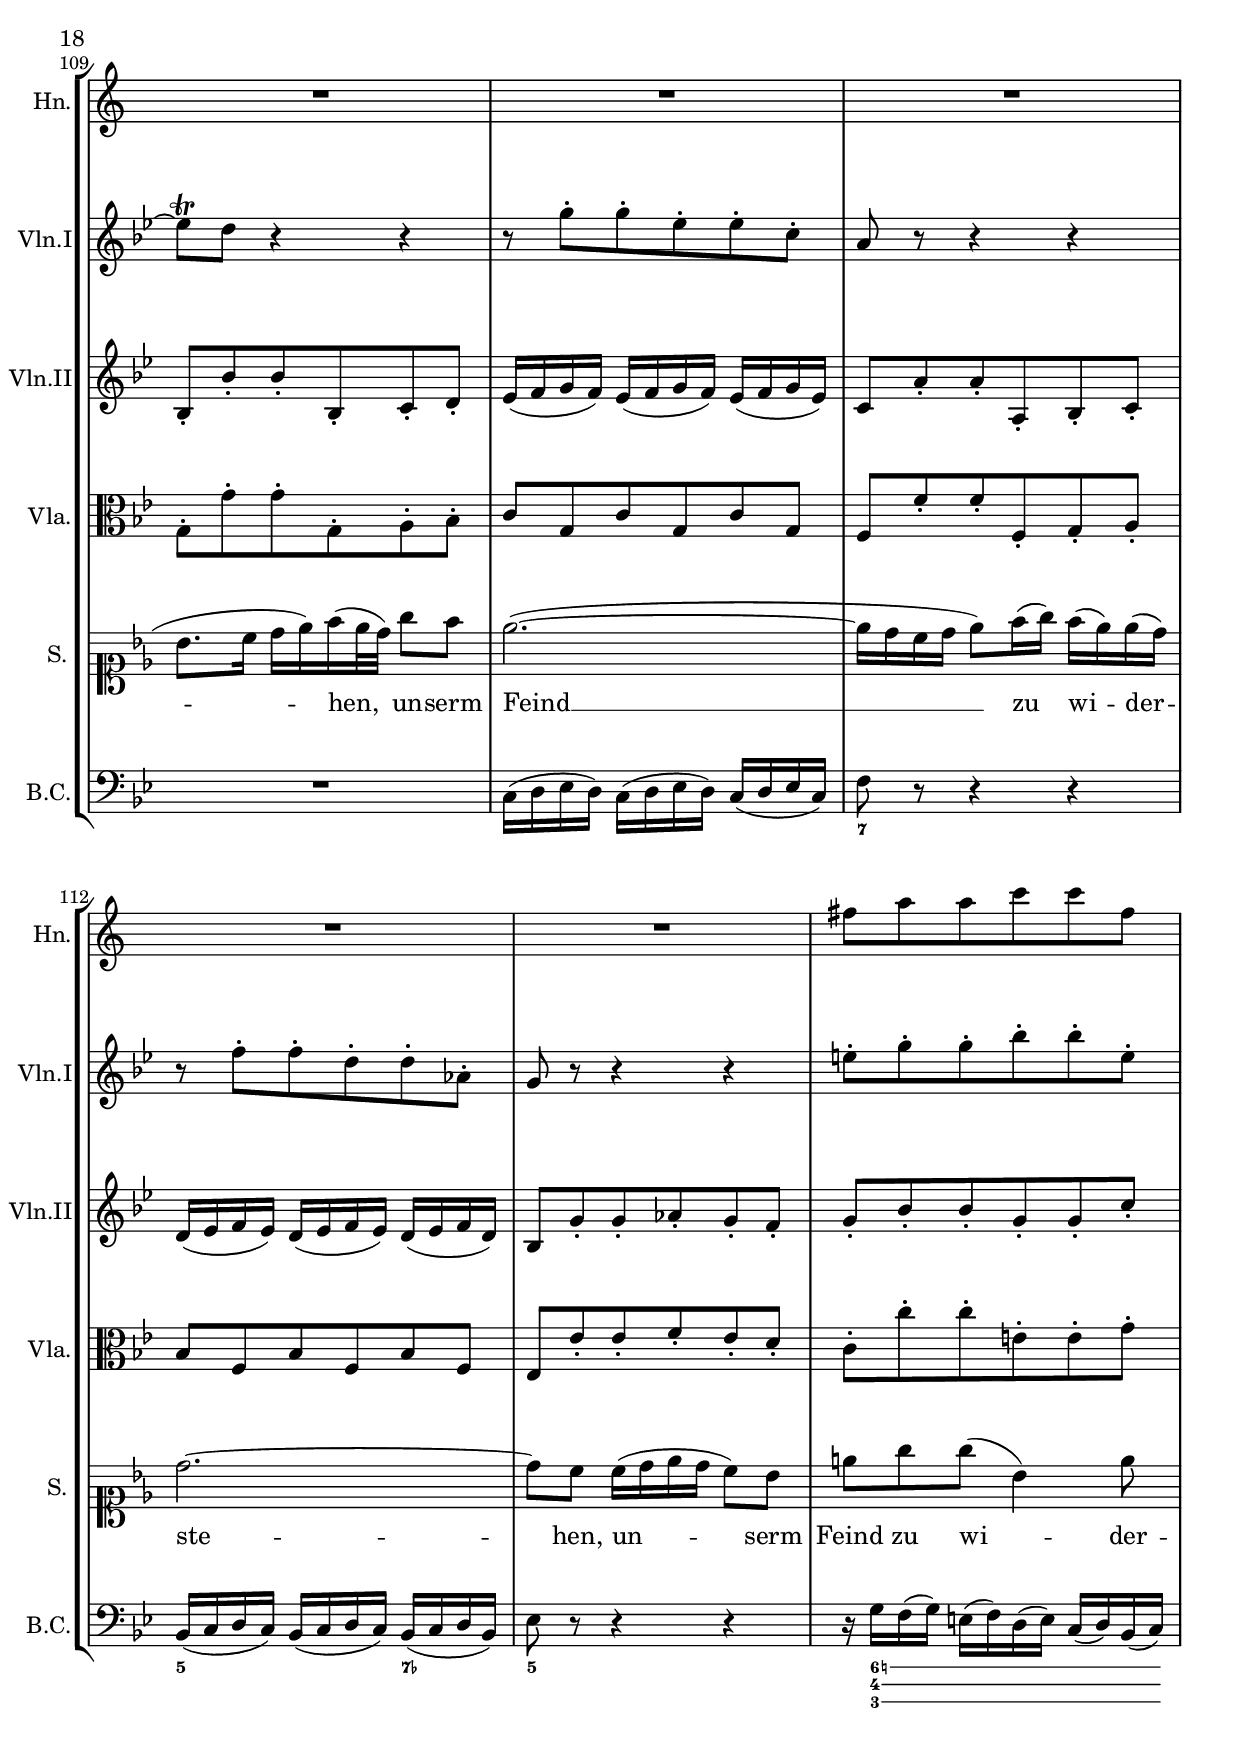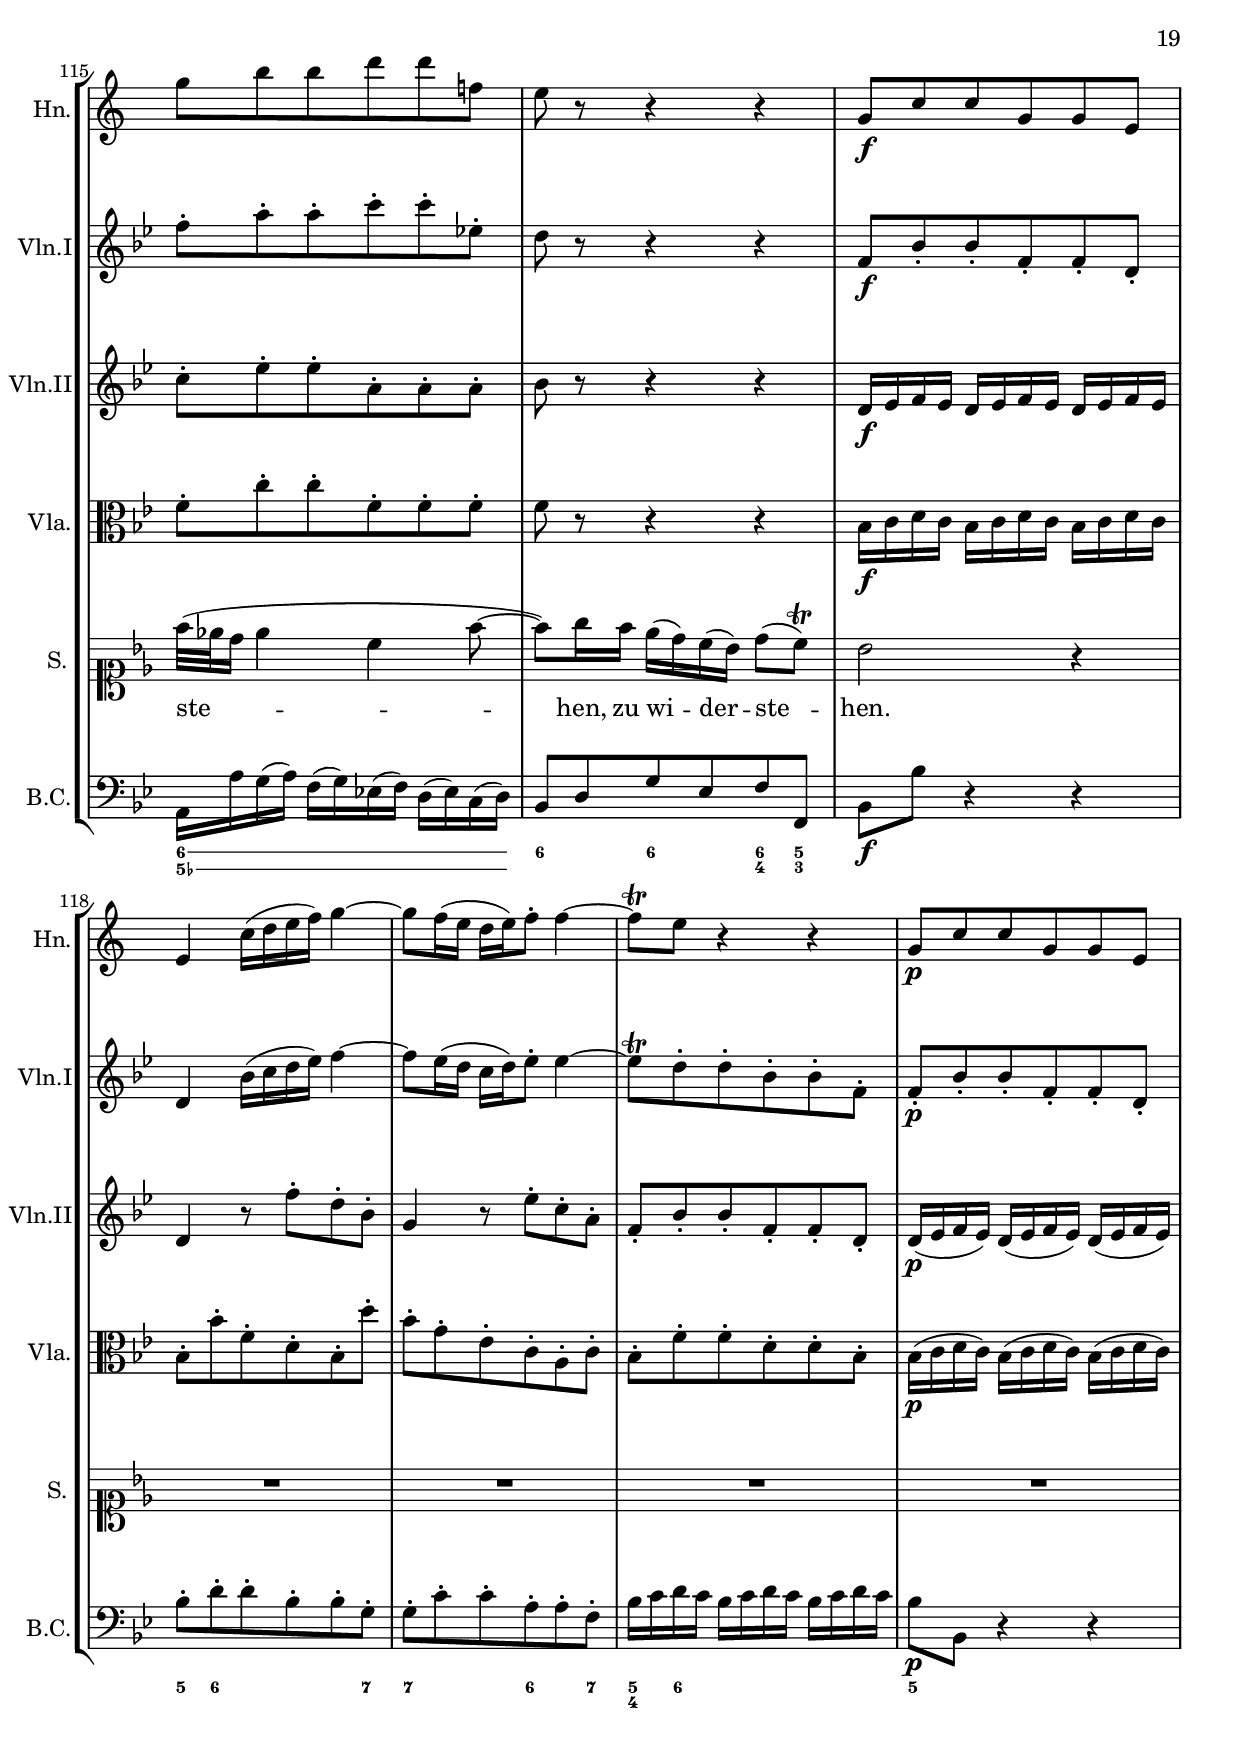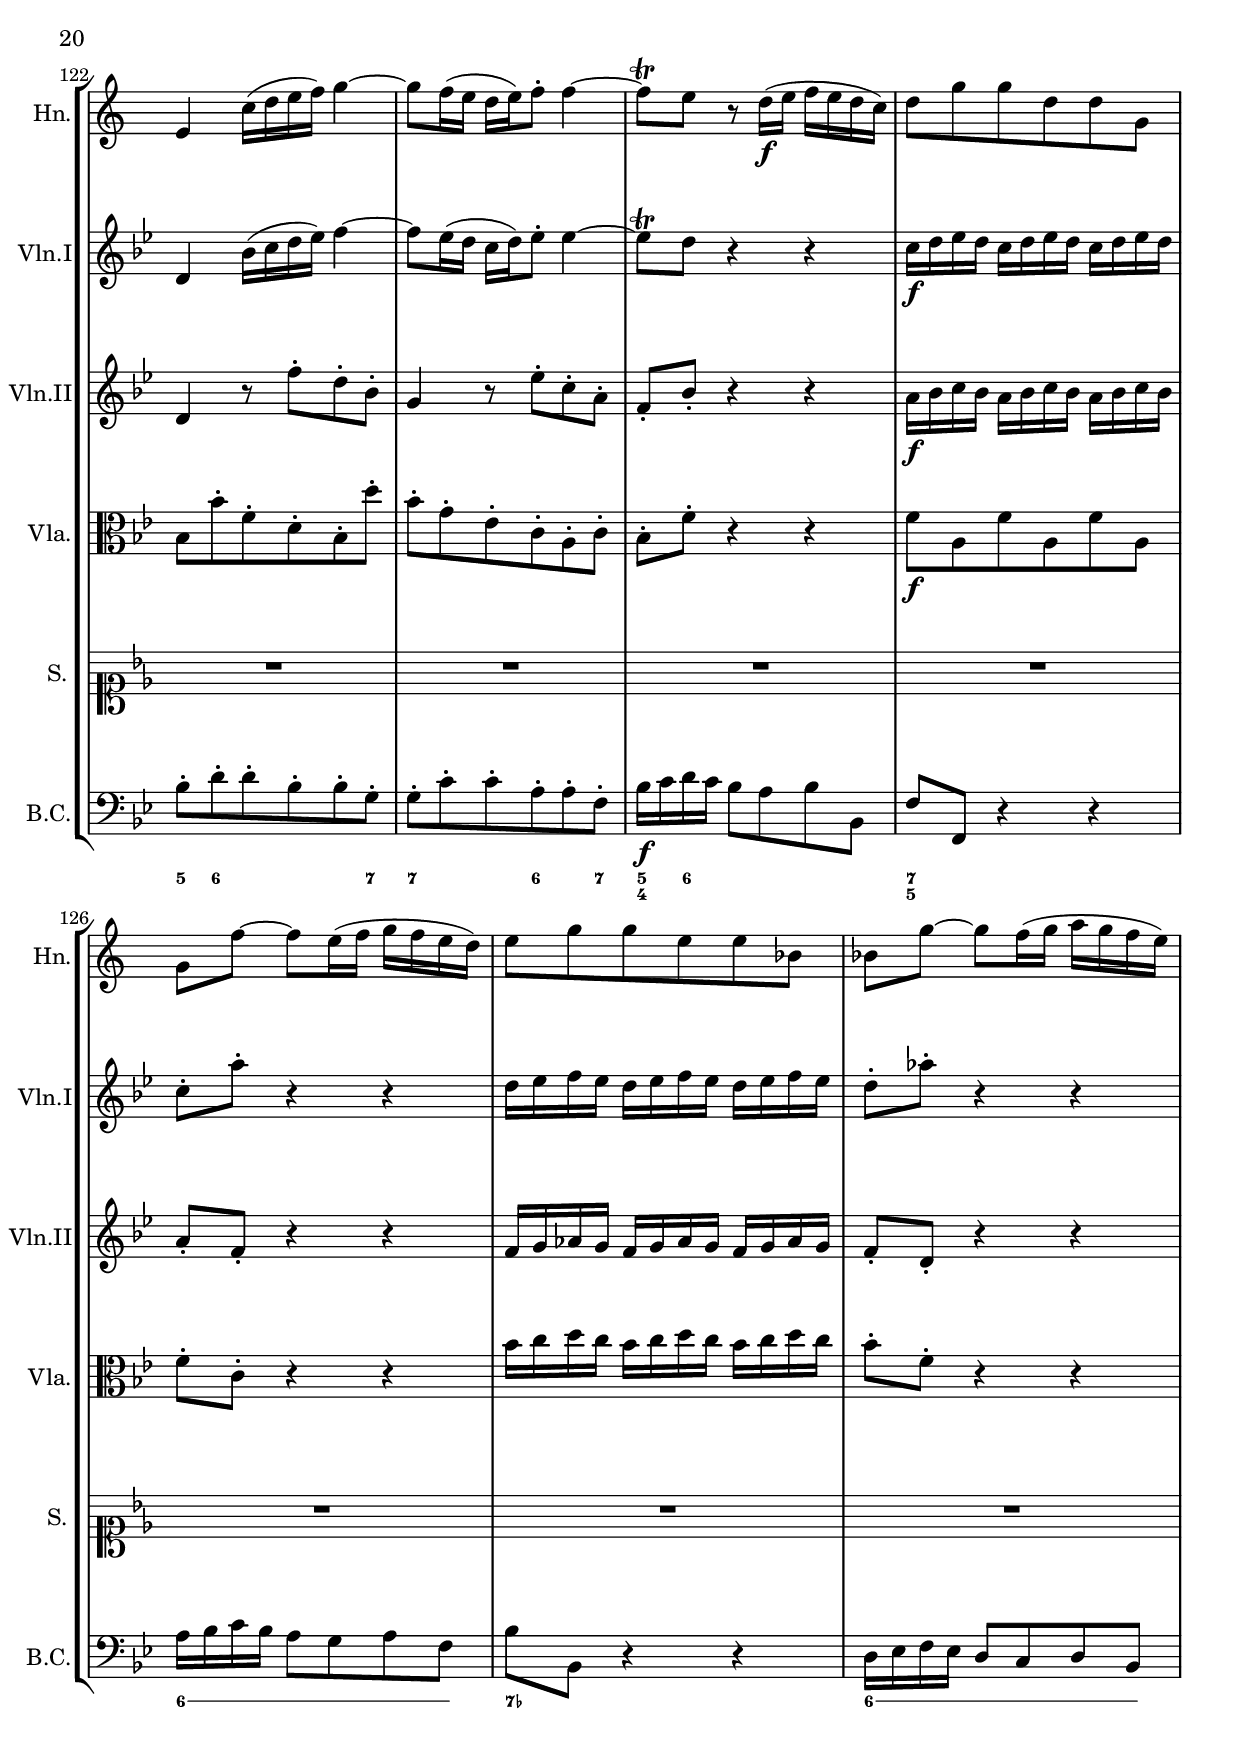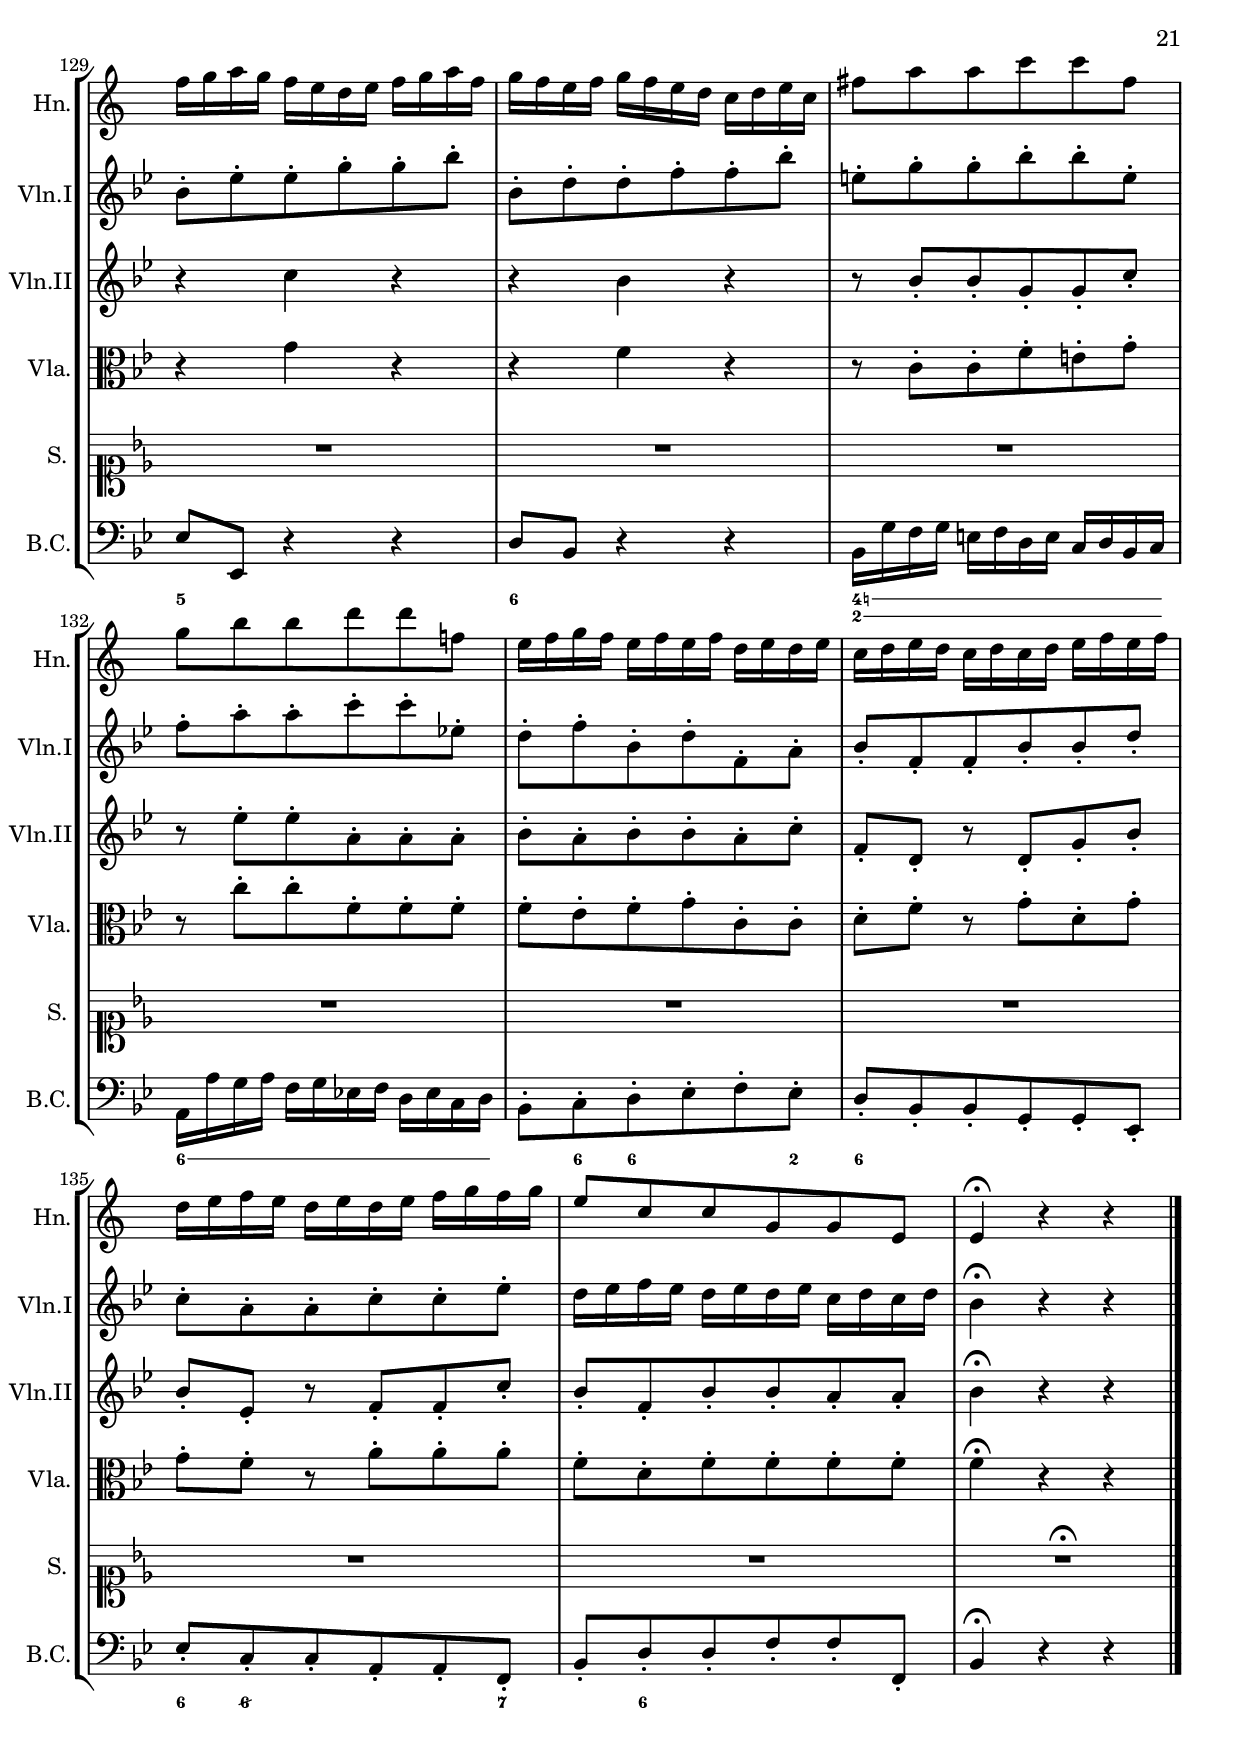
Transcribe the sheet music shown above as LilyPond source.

\version "2.13.46"

\include "defs.ily"
\version "2.13.46"

horn = \relative c''
{
  \transposition bes
  g8 c c g g e |
  e4 c'16( d e f) g4~ |
  g8 f16( e d e) f8-. f4~ |
  f8\trill e r4 r |
  g,8\p c c g g e |
  e4 c'16( d e f) g4~ |
  g8 f16( e d e) f8-. f4~ |
  f8\trill e r d16(\f e f e d c) |
  d8 g g d d g, |
  g f'~ f e16( f g f e d) |
  e8 g g e e bes |
  bes g'~ g f16( g a g f e) |
  f g a g f e d e f g a f |
  g f e f g f e d c d e c |
  fis8 a a c c fis, |
  g b b d d f, |
  e16 f g f e f e f d e d e |
  c d e d c d c d e f e f |
  d e f e d e d e f g f g |
  e8 c c g g e |
  e4 r r |
  R2.*2 |
  r8 g'16\f f e f g f e f g f |
  e8 r r4 r |
  r8 g16\p f e f g f e f g e |
  c8 d16 e f e d e f g a b |
  c4~ c16 b a g f e d c |
  d8 r r4 r |
  e16 f g f e f g f e f g e |
  f8 r r4 r |
  fis16 g a g fis g a g fis g a fis |
  g8 r r4 r |
  R2.*10 |
  g16\f a b a g a g a b c b c |
  a8 fis fis a a c |
  b g g d16 d d8 d |
  d4 r r |
  R2. |
  r4 c16(\f d e f) g4~ |
  g8 f16( e d e) f8-. f4~ |
  f8\trill e r4 r |
  R2. |
  c8\p f f c c c, |
  c r r4 r |
  R2.*17 |
  r4 d'16(\f e f g) a4~ |
  a8 g16( f e f) g8-. g4~ |
  g8\trill f r4 r |
  R2. |
  r4 f16( g a bes) c4~ |
  c8 bes16( a g a) bes8-. bes4~ |
  bes8\trill a r4 r |
  R2.*15 |
  g,8\f c c g g e |
  e4 c'16( d e f) g4~ |
  g8 f16( e d e) f8-. f4~ |
  f8\trill e r4 r |
  R2.*3 |
  r8 g16\f f e f g f e f g f |
  e8 r r4 r |
  f16\p g a g f g a g f g a g |
  f8 r r4 r |
  d16 e f e d e f e d e f d |
  g8 r r4 r |
  R2.*7 |
  fis8 a a c c fis, |
  g b b d d f, |
  e r r4 r |
  g,8\f c c g g e |
  e4 c'16( d e f) g4~ |
  g8 f16( e d e) f8-. f4~ |
  f8\trill e r4 r |
  g,8\p c c g g e |
  e4 c'16( d e f) g4~ |
  g8 f16( e d e) f8-. f4~ |
  f8\trill e r d16(\f e f e d c) |
  d8 g g d d g, |
  g f'~ f e16( f g f e d) |
  e8 g g e e bes |
  bes g'~ g f16( g a g f e) |
  f g a g f e d e f g a f |
  g f e f g f e d c d e c |
  fis8 a a c c fis, |
  g b b d d f, |
  e16 f g f e f e f d e d e |
  c d e d c d c d e f e f |
  d e f e d e d e f g f g |
  e8 c c g g e |
  e4\fermata r r |
}

\version "2.13.46"

violinOne = \relative c'
{
  \key bes \major
  f8-. bes-. bes-. f-. f-. d-. |
  d4 bes'16( c d ees) f4~ |
  f8 ees16( d c d) ees8-. ees4~ |
  ees8\trill d-. d-. bes-. bes-. f-. |
  f-.\p bes-. bes-. f-. f-. d-. |
  d4 bes'16( c d ees) f4~ |
  f8 ees16( d c d) ees8-. ees4~ |
  ees8\trill d r4 r |
  s1*0\f \repeat unfold 3 {c16 d ees d} |
  c8-. a'-. r4 r |
  \repeat unfold 3 {d,16 ees f ees} |
  d8-. aes'-. r4 r |
  bes,8-. ees-. ees-. g-. g-. bes-. |
  bes,-. d-. d-. f-. f-. bes-. |
  e,-. g-. g-. bes-. bes-. e,-. |
  f-. a-. a-. c-. c-. ees,-. |
  d-. f-. bes,-. d-. f,-. a-. |
  bes-. f-. f-. bes-. bes-. d-. |
  c-. a-. a-. c-. c-. ees-. |
  d16 ees f ees d ees d ees c d c d |
  bes4 r r |
  f8-.\p bes-. bes-. f-. f16( a bes c) |
  d8 c16( bes a bes) c8-. c-. f~ |
  f d-.\f d-. bes-. bes-. f-. |
  f-.\p bes-. bes-. f-. f-. d-. |
  d4 bes'16( c d ees) f4~ |

  %page 117
  f8 ees16( d c d) ees8-. ees4~ |
  ees8 d16( ees f8) ees16( d c bes a g) |
  a8 r r4 r |
  \repeat unfold 2 {f16 g aes g} f g aes f |
  bes8 r r4 r |
  \repeat unfold 2 {g16 a bes a} g a bes g |
  c8-. f-. f-. c-. c-. a-. |
  a4 f'16( g a bes) c4~ |
  c8 bes16( a g a) bes8 bes4~ |
  bes8\trill a r4 r |
  r8 d8-. d-. bes-. bes-. g-. |
  e r r4 r |
  r8 c'-. c-. a-. a-. ees-. |
  d r r4 r |
  b8-. d-. d-. f-. f-. b,-. |
  c-. e-. e-. g-. g-. bes,-. |
  a8 r r4 r |
  r8 c-.\f c-. f-. f-. a-. |
  g16 a bes a g a g a bes c bes c |
  a8-. c-. f,-. a-. c,-. e-. |
  f4 r r |
  R2. |
  r4 bes,16(\f c d ees) f4~ |
  f8 ees16( d c d) ees8-. ees4~ |
  ees8\trill d r4 r |
  R2. |
  bes8-.\p ees-. ees-. bes-. bes-. g-. |
  g e'16( f g f e d c8) bes-. |
  aes8-. f'-. f-. c-. c16( b) c( b) |
  c8-. fis,16( g a b c d) ees8 r |
  b8-. d-. d-. f-. f-. b,-. |
  c-. ees-. ees-. g-. g-. c,-. |
  d-. f-. f-. aes-. aes-. d,-. |
  ees-. g-. g-. c-. c-. g-. |
  fis-. a-. a-. c-. c-. fis,-. |
  g r r4 r |
  r8 g4^"Solo" c,8 aes' g |
  f16 g aes g f g f g ees f ees f |
  d8 aes4 f f'8 |
  ees16 f g f ees f ees f d ees d ees |
  c8 g4 ees ees'8 |
  d16 ees f ees d ees c d b c a b |
  g8 r r4 r |
  R2. |
  g8-.\f c-. c-. g-. g-. ees-. |
  ees4 c'16( d ees f) g4~ |
  g8 f16( ees d ees) f8-. f4~ |
  f8\trill ees8-. ees-. c-. c-. aes-. |
  aes-. aes'16( g f ees d c) bes8-. aes-. |
  g4 ees'16( f g aes) bes4~ |
  bes8 aes16( g f g) aes8-. aes4~ |
  aes8\trill g r4 r |
  R2.*15 |
  f,8-.\f bes-. bes-. f-. f-. d-. |
  d4 bes'16( c d ees) f4~ |
  f8 ees16( d c d) ees8-. ees4~ |
  ees8\trill d8-. d-. bes-. bes-. f-. |
  f4 r r |
  f8-.\p bes-. bes-. f-. f16( a bes c) |
  d8 c16( bes a bes) c8-. c-. f~ |
  f d8-.\f d-. bes-. bes-. f-. |
  f r r4 r |
  s1*0\p \repeat unfold 2 {g16 aes bes aes} g aes bes g |
  aes8 r r4 r |
  \repeat unfold 2 {a16 bes c bes} a bes c a |
  f8 bes-. bes-. f-. f-. d-. |
  d4 bes'16( c d ees) f4~ |
  f8 ees16( d c d) ees8-. ees4~ |
  ees8\trill d r4 r |
  r8 g-. g-. ees-. ees-. c-. |
  a r r4 r |
  r8 f'-. f-. d-. d-. aes-. |
  g r r4 r |
  e'8-. g-. g-. bes-. bes-. e,-. |
  f-. a-. a-. c-. c-. ees,-. |
  d r r4 r |
  f,8\f bes-. bes-. f-. f-. d-. |
  d4 bes'16( c d ees) f4~ |
  f8 ees16( d c d) ees8-. ees4~ |
  ees8\trill d-. d-. bes-. bes-. f-. |
  f-.\p bes-. bes-. f-. f-. d-. |
  d4 bes'16( c d ees) f4~ |
  f8 ees16( d c d) ees8-. ees4~ |
  ees8\trill d r4 r |
  s1*0\f \repeat unfold 3 {c16 d ees d} |
  c8-. a'-. r4 r |
  \repeat unfold 3 {d,16 ees f ees} |
  d8-. aes'-. r4 r |
  bes,8-. ees-. ees-. g-. g-. bes-. |
  bes,8-. d-. d-. f-. f-. bes-. |
  e,-. g-. g-. bes-. bes-. e,-. |
  f-. a-. a-. c-. c-. ees,-. |
  d-. f-. bes,-. d-. f,-. a-. |
  bes-. f-. f-. bes-. bes-. d-. |
  c-. a-. a-. c-. c-. ees-. |
  d16 ees f ees d ees d ees c d c d |
  bes4\fermata r r |
}

\version "2.13.46"

violinTwo = \relative c'
{
  \key bes \major
  \repeat unfold 3 {d16 ees f ees} |
  d4 r8 f'-. d-. bes-. |
  g4 r8 ees'-. c-. a-. |
  f-. bes-. bes-. f-. f-. d-. |
  s1*0\p \repeat unfold 3 {d16( ees f ees)} |
  d4 r8 f'-. d-. bes-. |
  g4 r8 ees'-. c-. a-. |
  f-. bes-. r4 r |
  s1*0\f \repeat unfold 3 {a16 bes c bes} |
  a8-. f-. r4 r |
  \repeat unfold 3 {f16 g aes g} |
  f8-. d-. r4 r |
  r c' r |
  r bes r |
  r8 bes-. bes-. g-. g-. c-. |
  r ees-. ees-. a,-. a-. a-. |
  bes-. a-. bes-. bes-. a-. c-. |
  f,-. d-. r d-. g-. bes-. |
  bes-. ees,-. r f-. f-. c'-. |
  bes-. f-. bes-. bes-. a-. a-. |
  bes4 r r |
  d,8-.\p f-. f-. d-. d-. bes-. |
  bes-. ees-. ees-. c-. c-. a-. |
  bes bes'-.\f bes-. f-. f-. d-. |
  s1*0\p \repeat unfold 3 {d16( ees f ees)} |
  d4 r8 f8-. bes-. d-. |
  d( c) r ees-. c-. a-. |
  bes-. f-. r4 r |
  \repeat unfold 2 {c16( bes a bes)} c( d ees c) |
  d8 r r4 r |
  \repeat unfold 2 {g16( f ees f)} g( a bes g) |
  c8 r r4 r |
  R2. |
  a8-. c-. c-. a-. a-. f-. |
  f-. d'-. d-. bes-. bes-. g-. |
  f-. f'-. f-. f,-. g-. a-. |
  \repeat unfold 2 {bes16( c d c)} bes( c d bes) |
  g8 e'-. e-. e,-. f-. g-. |
  \repeat unfold 2 {a16( bes c bes)} a( bes c a) |
  f8 d'-. d-. ees,-. d-. c-. |
  d-. f-. f-. d-. d-. g-. |
  g-. bes-. bes-. e,-. e-. e-. |
  f r r4 r |
  c'8\f a r a-. d-. f-. |
  f bes, r c-. c-. g'-. |
  f16 d c bes a bes a bes g a g a |
  f4 r r |
  R2. |
  f16(\f ees d ees f8) f'16( ees) d( c bes a) |
  g8 c16( bes a g) f8-. c'-. a-. |
  f4 r r |
  R2. |
  s1*0\p \repeat unfold 2 {g16( f ees f)} g8 r |
  \repeat unfold 2 {g16( aes bes aes)} g8 r |
  \repeat unfold 2 {aes16( bes c bes)} aes8 r |
  \repeat unfold 2 {c16( b a b)} c8 r |
  \repeat unfold 2 {b16( a g a)} b8 r |
  \repeat unfold 2 {c16( d ees d)} c8 r |
  \repeat unfold 2 {d16( c b c)} d8 r |
  \repeat unfold 2 {ees16( d c d)} ees8 r |
  \repeat unfold 2 {ees16( d c d)} ees( d ees c) |
  d8 r r4 r |
  R2.*8 |
  s1*0\f \repeat unfold 3 {ees,16 f g f} |
  ees4 r8 g'-. ees-. c-. |
  aes4 r8 f'-. d-. b-. |
  g-. c-. c-. aes-. aes-. f-. |
  f-. d-. f-. aes-. f-. d-. |
  bes ees'-. bes-. g-. ees-. g'-. |
  ees-. c-. aes-. f-. d-. f'~ |
  f ees r4 r |
  R2.*15 |
  s1*0\f \repeat unfold 3 {d,16 ees f ees} |
  f4 r8 f'-. d-. bes-. |
  g4 r8 ees'-. c-. a-. |
  f-. bes-. bes-. f-. f-. d-. |
  s1*0\p \repeat unfold 3 {d16( ees f ees)} |
  d8-. f-. f-. d-. d-. bes-. |
  bes-. ees-. ees-. c-. c-. a-. |
  bes bes'-.\f bes-. f-. f-. d-. |
  d16(\p c d ees) f( ees d ees) f( g aes f) |
  g8 r r4 r |
  \repeat unfold 2 {c16( bes aes bes)} c( d ees c) |
  f8 r r4 r |
  R2. |
  d,8-. f-. f-. d-. d-. bes-. |
  bes-. g'-. g-. ees-. ees-. c-. |
  bes-. bes'-. bes-. bes,-. c-. d-. |
  \repeat unfold 2 {ees16( f g f)} ees( f g ees) |
  c8 a'-. a-. a,-. bes-. c-. |
  \repeat unfold 2 {d16( ees f ees)} d( ees f d) |
  bes8 g'-. g-. aes-. g-. f-. |
  g-. bes-. bes-. g-. g-. c-. |
  c-. ees-. ees-. a,-. a-. a-. |
  bes r r4 r |
  s1*0\f \repeat unfold 3 {d,16 ees f ees} |
  d4 r8 f'8-. d-. bes-. |
  g4 r8 ees'8-. c-. a-. |
  f-. bes-. bes-. f-. f-. d-. |
  s1*0\p \repeat unfold 3 {d16( ees f ees)} |
  d4 r8 f'-. d-. bes-. |
  g4 r8 ees'-. c-. a-. |
  f-. bes-. r4 r |
  s1*0\f \repeat unfold 3 {a16 bes c bes} |
  a8-. f-. r4 r |
  \repeat unfold 3 {f16 g aes g} |
  f8-. d-. r4 r |
  r c'4 r |
  r bes r |
  r8 bes-. bes-. g-. g-. c-. |
  r ees-. ees-. a,-. a-. a-. |
  bes-. a-. bes-. bes-. a-. c-. |
  f,-. d-. r d-. g-. bes-. |
  bes-. ees,-. r f-. f-. c'-. |
  bes-. f-. bes-. bes-. a-. a-. |
  bes4\fermata r r |
}

\version "2.13.46"

viola = \relative c'
{
  \clef alto
  \key bes \major
  \repeat unfold 3 {bes16 c d c} |
  bes8 bes'-. f-. d-. bes-. d'-. |
  bes-. g-. ees-. c-. a-. c-. |
  bes-. f'-. f-. d-. d-. bes-. |
  s1*0\p \repeat unfold 3 {bes16( c d c)} |
  bes8 bes'-. f-. d-. bes-. d'-. |
  bes-. g-. ees-. c-. a-. c-. |
  bes-. f'-. r4 r |
  s1*0\f \repeat unfold 3 {f8 a,} |
  f'-. c-. r4 r |
  \repeat unfold 3 {bes'16 c d c} |
  bes8-. f-. r4 r |
  r g r |
  r f r |
  r8 c-. c-. f-. e-. g-. |
  r c-. c-. f,-. f-. f-. |
  f-. ees-. f-. g-. c,-. c-. |
  d-. f-. r g-. d-. g-. |
  g-. f-. r a-. a-. a-. |
  f-. d-. f-. f-. f-. f-. |
  f4 r r |
  bes,8-.\p d-. d-. bes-. bes-. g-. |
  g-. c-. c-. a-. a-. f-. |
  f f'-.\f f-. d-. d-. bes-. |
  s1*0\p \repeat unfold 3 {bes16( c d c)} |
  bes8 bes'-. f-. d-. bes-. bes'-. |
  r8 g-. ees-. g-. c,-. f-. |
  f-. bes-. r4 r |
  \repeat unfold 2 {a,16( g f g)} a( bes c a) |
  bes8 r r4 r |
  \repeat unfold 2 {bes16( aes g aes)} bes( c d bes) |
  g8 r r4 r |
  R2. |
  f'8-. a-. a-. f-. f-. f,-. |
  bes-. bes'-. bes-. g-. g-. c,-. |
  d-. d'-. d-. d,-. e-. f-. |
  \repeat unfold 3 {g d} |
  c c'-. c-. c,-. d-. e-. |
  \repeat unfold 3 {f c} |
  bes bes'-. bes-. c,-. bes-. a-. |
  g-. g'-. g-. b,-. b-. d-. |
  c-. g'-. g-. c,-. c-. c-. |
  c r r4 r |
  a'8\f c, r d-. a-. d-. |
  d g r g-. g-. e-. |
  c-. a-. c-. c-. c-. bes-. |
  a4 r r |
  R2. |
  d16(\f c bes c d8) f bes d16( c |
  bes a g f) ees( d c bes) a( bes) c8~ |
  c bes r4 r |
  R2. |
  s1*0\p \repeat unfold 2 {\repeat unfold 2 {bes16( aes g aes)} bes8 r |}
  \repeat unfold 2 {c16( bes aes bes)} c8 r |
  a16( b c b) a( g fis g) a8 r |
  \repeat unfold 2 {d16( c b c)} d8 r |
  \repeat unfold 2 {ees16( d c d)} ees8 r |
  \repeat unfold 2 {b'16( a g a)} b8 r |
  g16( aes g f) ees( g a g) ees8 r |
  \repeat unfold 2 {c'16( b a b)} c( b c a) |
  b8 r r4 r |
  R2.*8 |
  s1*0\f \repeat unfold 3 {c,16 d ees d} |
  c8-. c'-. g-. ees-. c-. ees'-. |
  c-. aes-. f-. d-. b-. d-. |
  c-. g'-. g-. ees-. ees-. c-. |
  bes-. f-. bes-. f-. bes-. bes-. |
  ees,4 r8 bes''8-. g-. ees-. |
  c4 r8 aes'-. f-. d-. |
  bes4 r r |
  R2.*15 |
  s1*0\f \repeat unfold 3 {bes16 c d c} |
  bes8 bes'-. f-. d-. bes-. d'-. |
  bes-. g-. ees-. c-. a-. c-. |
  bes-. f'-. f-. d-. d-. bes-. |
  s1*0\p \repeat unfold 3 {bes16( c d c)} |
  bes8 d-. d-. bes-. bes-. g-. |
  g-. c-. c-. a-. a-. f-. |
  f f'-.\f f-. d-. d-. bes-. |
  bes16(\p a bes c) d( c bes c) d( ees f d) |
  ees8 r r4 r |
  ees16( des c des) ees16( des c d) ees( f g ees) |
  c8 r r4 r |
  R2. |
  bes8-. d-. d-. bes-. bes-. d-. |
  ees,-. ees'-. ees-. c-. c-. f,-. |
  g-. g'-. g-. g,-. a-. bes-. |
  \repeat unfold 3 {c g} |
  f f'-. f-. f,-. g-. a-. |
  \repeat unfold 3 {bes f} |
  ees ees'-. ees-. f-. ees-. d-. |
  c-. c'-. c-. e,-. e-. g-. |
  f-. c'-. c-. f,-. f-. f-. |
  f r r4 r |
  s1*0\f \repeat unfold 3 {bes,16 c d c} |
  bes8-. bes'-. f-. d-. bes-. d'-. |
  bes-. g-. ees-. c-. a-. c-. |
  bes-. f'-. f-. d-. d-. bes-. |
  s1*0\p \repeat unfold 3 {bes16( c d c)} |
  bes8 bes'-. f-. d-. bes-. d'-. |
  bes-. g-. ees-. c-. a-. c-. |
  bes-. f'-. r4 r |
  s1*0\f \repeat unfold 3 {f8 a,} |
  f'-. c-. r4 r |
  \repeat unfold 3 {bes'16 c d c} |
  bes8-. f-. r4 r |
  r g r |
  r f r |
  r8 c-. c-. f-. e-. g-. |
  r c-. c-. f,-. f-. f-. |
  f-. ees-. f-. g-. c,-. c-. |
  d-. f-. r g-. d-. g-. |
  g-. f-. r a-. a-. a-. |
  f-. d-. f-. f-. f-. f-. |
  f4\fermata r r |
}

\version "2.13.46"

soprano = \relative c'
{
  \clef soprano
  \key bes \major
  R2.*20 |
  f8 bes bes f f d |
  d4 bes'16( c) d( ees) f4~ |
  f8 ees16( d) c( d) ees8 ees4~ |
  ees8\trill d r4 r |
  f,8 bes bes f f d |
  d4 bes'16( c) d( ees) f4~ |
  f8 ees16( d) c( d) ees8 ees4~ |
  ees8\trill d r4 r |
  c8 f f c c a |
  f4 r r |
  bes8 ees ees bes bes g |
  e4 r r |
  f8 a a c c ees |
  ees2.~( |
  ees8 d~ d16 c d e e8.\trill d32 e |
  f8) f, f'16( e d4) c8 |
  bes2.~ |
  bes8 g' g16( f e d c8) bes |
  a2.~ |
  a8 g g16( a bes a g8) f |
  f' d d( f) f( b,) |
  c( e4 g bes,8 |
  a8) d16 bes c8 f, a( g)\trill |
  f4 r r |
  R2.*2 |
  r4 c'4. d8 |
  ees g f4( ees16\trill d) ees8 |
  d4 r r |
  R2. |
  r4 f,4. g8 |
  aes f' f16( ees d c bes8) aes |
  g g4 bes8 bes des |
  des16( c) bes8 g'4 c,8 r |
  r f16 g aes8 e f d |
  ees c( d) c16( b) c8. d16 |
  b( a g8) g4 r |
  g8 c c ees f16( ees) d( c) |
  f4 r r |
  g,8 c c ees d16( c) b( c) |
  fis8 r r fis16 g a8 c, |
  b f'4 d8 g f |
  ees16( f g f ees f ees f d ees d ees |
  c8 f4 aes c,8 |
  d16 ees f ees d ees d ees c d c d |
  bes8 ees4 g b,8 |
  c16 d ees d c d c d bes c bes c |
  aes8) f f' ees d c |
  b16( g a b c d ees f g f aes g |
  f ees) d( c) ees4( d8\trill c) |
  c4 r r |
  R2.*6 |
  r4 bes4. c8 |
  a8 bes ees4. f8 |
  d4 g4. ees8 |
  c bes c4. d8 |
  bes ees4 d8 c bes |
  a g fis8.( g32 a) d,8 c' |
  r b c d ees16( d) ees8 |
  r g r cis, d f |
  e d cis8.( d32 e) a,8 g~ |
  g f16( e) f8 a d f, |
  f( e) r bes'4 a16( g) |
  a8 d f a, a( gis) |
  r g' r e f16( e) d( cis) |
  d4~( d16 c bes a c bes a g |
  a8) d, f4( e8 d) |
  d4 r r |
  R2.*4 |
  f8 bes bes f f d |
  d4 bes'16( c) d( ees) f4~ |
  f8 ees16( d) c( d) ees8 ees4~ |
  ees8\trill d r4 r |
  bes8 d d f f aes, |
  g4 r r |
  ees'8 ees ees ees ees c |
  f,4 r r |
  bes8 f bes16( c) d( ees) f( g) aes8 |
  aes,2.~( |
  aes8 g~ g16 f g a a8.\trill g32 a |
  bes8. c16 d ees) f( ees32 d) g8 f |
  ees2.~( |
  ees16 d c d ees8) f16( g) f( ees) ees( d) |
  d2.~ |
  d8 c c16( d ees d c8) bes |
  e g g( bes,4) e8 |
  f32( ees d16 ees4 c f8~ |
  f) g16 f ees( d) c( bes) d8( c)\trill |
  bes2 r4 |
  R2.*19 |
  R2.^\fermataMarkup |
}

words = \lyricmode
{
  Un -- sre Stä -- rke heisst zu schwach,
  un -- serm Feind __ zu wi -- der -- ste -- hen,
  un -- sre Stär -- ke heisst zu schwach,
  un -- serm Feind __ zu wi -- der -- ste -- hen,
  un -- sre Stär -- ke heisst zu schwach,
  un -- sre Stär -- ke heisst zu schwach,
  un -- serm Feind zu wi -- der -- ste -- hen,
  un -- serm Feind __ zu wi -- der -- ste -- hen,
  un -- serm Feind zu wi -- der -- ste -- hen, zu wi -- der -- ste -- hen.

  Stünd' uns nicht der Höch -- ste bei,
  stünd' uns nicht der Höch -- ste bei,
  würd' uns ih -- re Ty -- ran -- nei bald,
  ih -- re Ty -- ran -- nei bald bis an das Le -- ben ge -- hen,
  stünd' uns nicht der Höch -- ste bei,
  würd' uns ih -- re Ty -- ran -- nei,
  ih -- re Ty -- ran -- nei bald bis an das Le -- ben,
  bald bis an das Le -- ben ge -- hen,
  stünd' uns nicht der Höch -- ste bei,
  würd' uns ih -- re Ty -- ran -- nei
  bald bis an das Le -- ben ge -- hen,
  bald bis an das Le -- ben,
  bald bis an das Le -- ben ge -- hen,
  stünd' __ uns nicht der Höch -- ste bei,
  würd' uns ih -- re Ty -- ran -- nei
  bald bis an das Le -- ben ge -- hen.

  Un -- sre Stä -- rke heisst zu schwach,
  un -- serm Feind __ zu wi -- der -- ste -- hen,
  un -- sre Stä -- rke heisst zu schwach,
  un -- sre Stä -- rke heisst zu schwach,
  un -- serm Feind zu wi -- der -- ste -- hen,
  un -- serm Feind __ zu wi -- der -- ste -- hen,
  un -- serm Feind zu wi -- der -- ste -- hen,
  zu wi -- der -- ste -- hen.
}

\version "2.13.46"

continuo = \relative c'
{
  \clef bass
  \key bes \major
  bes8 bes, r4 r |
  bes'8-. d-. d-. bes-. bes-. g-. |
  g-. c-. c-. a-. a-. f-. |
  \repeat unfold 3 {bes16 c d c} |
  bes8\p bes, r4 r |
  bes'8-. d-. d-. bes-. bes-. g-. |
  g-. c-. c-. a-. a-. f-. |
  bes16\f c d c bes8 a bes bes, |
  f' f, r4 r |
  a'16 bes c bes a8 g a f |
  bes bes, r4 r |
  d16 ees f ees d8 c d bes |
  ees ees, r4 r |
  d'8 bes r4 r |
  bes16 g' f g e f d e c d bes c |
  a a' g a f g ees f d ees c d |
  bes8-. c-. d-. ees-. f-. ees-. |
  d-. bes-. bes-. g-. g-. ees-. |
  ees'-. c-. c-. a-. a-. f-. |
  bes-. d-. d-. f-. f-. f,-. |
  bes4 r r |
  R2.*2 |
  s1*0\f \repeat unfold 3 {bes'16 c d c} |
  bes8 bes, r4 r |
  bes'8-.\p d-. d-. bes-. bes-. g-. |
  g-. c-. c-. a-. a-. f-. |
  bes,-. d-. d-. f-. f-. bes-. |
  f r r4 r |
  \repeat unfold 3 {aes8 bes,} |
  g'8 r r4 r |
  \repeat unfold 3 {bes8 c,} |
  \repeat unfold 2 {a'16( g f g)} a( bes c a) |
  f8 r r4 r |
  R2.*2 |
  \repeat unfold 2 {g16( a bes a)} g( a bes g) |
  c8 r r4 r |
  \repeat unfold 2 {f,16( g a g)} f( g a f) |
  bes8 r r4 r |
  r16 d c( d) b( c) a( b) g( a) f( g) |
  e( f) d( e) c( d) bes( c) a( bes) g( a) |
  f8 g a bes c c, |
  f\f f' f d d bes |
  bes g g e e c |
  f a a c c c, |
  f'16(\p g a g) f8 g a bes |
  c bes a f g a |
  bes-.\f d-. d-. bes-. bes-. g-. |
  g-. c-. c-. a-. a-. f-. |
  bes,16(\p c d c) bes8 c d ees |
  f ees d bes c d |
  \repeat unfold 3 {ees16( f g f)} |
  \repeat unfold 2 {e16( f g f)} e( f g e) |
  \repeat unfold 3 {f16( g aes g)} |
  \repeat unfold 2 {fis16( g a g)} fis( g a fis) |
  \repeat unfold 2
  {
    g( a b g) e8-. g,-. g-. b16( d) |
    g( f ees f) g8-. g,-. g-. c16( ees) |
  }
  \repeat unfold 3 {g8 g,} |
  g'16( a b a) g( aes) f( g) ees( f) d( ees) |
  c8 r c' r bes r |
  aes r aes, r f r |
  bes r bes' r aes r |
  g r g, r ees r |
  aes r aes' r g r |
  f r r d ees f |
  g f ees d c bes |
  aes f' g f g g, |
  c c, r4 r |
  c'8-. ees-. ees-. c-. c-. aes-. |
  aes-. d-. d-. b-. b-. g-. |
  \repeat unfold 2 {c16 d ees d} c d ees c |
  \repeat unfold 2 {d16 ees f ees} d ees f d |
  ees8-. g-. g-. ees-. ees-. c-. |
  c-. f-. f-. d-. d-. bes-. |
  s1*0\p \repeat unfold 2 {ees16( f g f)} ees4~ |
  ees8 d c c' a f |
  \repeat unfold 2 {bes16( c d c)} bes4~ |
  bes8 a16( g) fis8 a fis d |
  g16( a bes a) g( a) f( g) ees( f) d( ees) |
  c4~ c16 ees( d c) bes( c) a( bes) |
  g g' f( g) ees( f) d( ees) c8 g' |
  c16( d) bes( c) a( bes) g( a) f8 d |
  g bes a16( bes) g( a) f( g) e( f) |
  d8 cis d e f g |
  a16( g a bes) a( bes) g( a) f( g) e( f) |
  d( e f e) d( e) c( d) b( e) d( e) |
  cis( d) b( cis) a8 r r a' |
  bes16( a) g( fis) g4. f16( e) |
  f8 bes a g a a, |
  d,4 r r |
  bes''8\f bes, r4 r |
  bes'8-. d-. d-. bes-. bes-. g-. |
  g-. c-. c-. a-. a-. f-. |
  \repeat unfold 3 {bes16 c d c} |
  bes8\p bes, r4 r |
  R2.*2 |
  \repeat unfold 3 {bes16 c d c} |
  bes8 r r4 r |
  \repeat unfold 3 {des8 ees,} |
  c'8 r r4 r |
  \repeat unfold 3 {ees8 f,} |
  \repeat unfold 2 {d'16( c bes c)} d( ees f d) |
  bes8 r r4 r |
  R2.*2 |
  \repeat unfold 2 {c16( d ees d)} c( d ees c) |
  f8 r r4 r |
  \repeat unfold 2 {bes,16( c d c)} bes( c d bes) |
  ees8 r r4 r |
  r16 g f( g) e( f) d( e) c( d) bes( c) |
  a a' g( a) f( g) ees( f) d( ees) c( d) |
  bes8 d g ees f f, |
  bes\f bes' r4 r |
  bes8-. d-. d-. bes-. bes-. g-. |
  g-. c-. c-. a-. a-. f-. |
  \repeat unfold 3 {bes16 c d c} |
  bes8\p bes, r4 r |
  bes'8-. d-. d-. bes-. bes-. g-. |
  g-. c-. c-. a-. a-. f-. |
  bes16\f c d c bes8 a bes bes, |
  f' f, r4 r |
  a'16 bes c bes a8 g a f |
  bes8 bes, r4 r |
  d16 ees f ees d8 c d bes |
  ees ees, r4 r |
  d'8 bes r4 r |
  bes16 g' f g e f d e c d bes c |
  a a' g a f g ees f d ees c d |
  bes8-. c-. d-. ees-. f-. ees-. |
  d-. bes-. bes-. g-. g-. ees-. |
  ees'-. c-. c-. a-. a-. f-. |
  bes-. d-. d-. f-. f-. f,-. |
  bes4\fermata r r |
}

continuoFiguredBass = \figuremode
{
  \set figuredBassAlterationDirection = #RIGHT
  R2. |
  <5>8 <6>2 <7>8 |
  <7>4. <6>4 <7>8 |
  <5 4>8 <6>8 r2 |
  <5>4 r2 |
  <5>8 <6>2 <7>8 |
  <7>4. <6>4 <7>8 |
  <5 4>8 <6>8 r2 |
  <7 5>4 r2 |
  \bassFigureExtendersOn
  <6>8*5 <6>8 |
  <7->4 r2 |
  <6>8*5 <6>8 |
  <5>4 r2 |
  <6>4 r2 |
  <4! 2>16*11 <4! 2>16 | %TODO: Should both lines be extended here?
  <6>16*11 <6>16 |
  \bassFigureExtendersOff
  r8 <6>8 <6>8 r4 <2>8 |
  <6>8 r r2 |
  <6>8 <6>2 <7>8 |
  r8 <6>8 r2 |
  \bassFigureExtendersOn
  R2.*3 |
  <5 4>8 <6>8 r2 |
  R2.*2 |
  <7>4. <6 5>4 <6 5>8 |
  <5\! 4>8 <6>8*5 |
  R2. |
  <4 2>8*5 <4 2>8 |
  <6>2. |
  <4! 2>8*5 <4! 2>8 |
  <6>2. |
  <7>8 r8*5 |
  R2.*3 |
  <7>8 r8*5 |
  <5>2 <7->4 |
  <5>8 r8*5 |
  r16 <6! 4 3>16*10 <6! 4 3>16 |
  <6 5->16*11 <6 5->16 |
  r8 <6!> <6>4 <6\! 4>8 <5 _!> |
  r8*5 <7>8 |
  <6 5>8 <6!>8*5 |
  r8 <6>4 <6\! 4>4 <5 _!>8 |
  R2. |
  <6>8 <6\!> <6\!>4 <6>8 <6\! 5>8 |
  r8*5 <7>8 |
  <7\!>4. <6 5>4 <6 5>8 |
  R2. |
  <_->8*5 <6 5->8 |
  <5>2 <7->4 |
  <7-\!>4 <6>2 |
  <_->2. |
  <7->4 <6>2 |
  <_!>2. |
  <6 4>2. |
  <_!>2. |
  <6 4>2. |
  <7 4\! 2>8*5 <7 4 2>8 |
  <_!>2. |
  <_->2. |
  <6>2. |
  <7->4 <7-> <6> |
  <6\!>2. |
  <7>2. |
  <6>2. |
  <_!>8 <4! 2> <6> <6!> <6> <6\!> |
  <6\!> <6\!> <6\! 4>4 <5 _!> |
  R2. |
  <_->8*5 <_->8 |
  <6>8 <6!>4 <6 5>4. |
  <4>8 <3>4. <6->4 |
  <6 5->2. |
  <5>8*5 <7>8 |
  <7\!>8 <_->4 <6 5->4. |
  <4->8 <3>8*5 |
  <2>8 <6> <6\!>4 <6\! 5> |
  <5\!>4 <6>2 |
  <4 2>4 <6 5>4. <6 5>8 |
  <6\!>4. <6\!>8 <6\!> <6\!> |
  <6\!> <5> <4+>4 <6>8 <6/>8 |
  <_!>4 <6>8 <6!>4. |
  r8 <6> <_+> <4+ 2> <6>4 |
  <6!>8 <5> <_+>4 <6>8 <6/> |
  <4>8 <6 5>4 <6/>8 <6> <7> |
  <6 4> <5! _+>4 <4+ _->8 <6> <6/> |
  r4. <6>8 <7> <_+> |
  <6>4 <_+>4. <_+>8 |
  <5>4 <_->4. <6>16 <6/>16 |
  <6>8 <5> <6 4>4 <5! _+> |
  R2.*2 |
  <5>8 <6>2 <7>8 |
  <7\!>8 <6 4 3>2 <6 4 3>8 |
  <5 4\!>8 <6>8*5 |
  R2.*3 |
  <5 4>8 <6>8*5 |
  R2. |
  <4 2>8*5 <4 2>8 |
  <6->8 r8*5 |
  <4! 2>8*5 <4! 2>8 |
  <6>2. |
  <7->8 r8*5 |
  R2.*3 |
  <7>8 r8*5 |
  <5>2 <7->4 |
  <5>8 r8*5 |
  r16 <6! 4 3>16*10 <6! 4 3>16 |
  <6 5->16*11 <6 5->16 |
  <6\!>4 <6\!> <6\! 4>8 <5 3> |
  R2. |
  <5>8 <6>2 <7>8 |
  <7\!>4. <6>4 <7>8 |
  <5 4>8 <6>8*5 |
  <5>4 r2 |
  <5>8 <6>2 <7>8 |
  <7\!>4. <6>4 <7>8 |
  <5 4> <6>8*5 |
  <7 5>4 r2 |
  <6>8*5 <6>8 |
  <7->4 r2 |
  <6>8*5 <6>8 |
  <5>4 r2 |
  <6>4 r2 |
  <4! 2>16*11 <4! 2>16 |
  <6>16*11 <6>16 |
  r8 <6> <6\!>4. <2>8 |
  <6>2. |
  <6\!>8 <6/>2 <7>8 |
  r <6>8*5 |
  R2. |
}


\paper
{
  short-indent = 5\mm
  top-system-spacing #'stretchability = #0
  last-bottom-spacing #'stretchability = #0
  system-system-spacing #'stretchability = #2
}

instrument = ##f

\include "header.ily"

\score
{
  \new StaffGroup
  <<
    \new Staff
    \with
    {
      midiInstrument = "french horn"
      instrumentName = \markup {\center-column {\line {Horn in} \line {B\flat Alto}}}
      shortInstrumentName = "Hn."
    }
    << \horn \outline >>

    \new Staff
    \with
    {
      midiInstrument = "string ensemble 1"
      instrumentName = "Violin I"
      shortInstrumentName = "Vln.I"
    }
    \violinOne

    \new Staff
    \with
    {
      midiInstrument = "string ensemble 1"
      instrumentName = "Violin II"
      shortInstrumentName = "Vln.II"
    }
    \violinTwo

    \new Staff
    \with
    {
      midiInstrument = "string ensemble 1"
      instrumentName = "Viola"
      shortInstrumentName = "Vla."
    }
    \viola

    \new Staff
    \with
    {
      midiInstrument = "voice oohs"
      instrumentName = "Soprano"
      shortInstrumentName = "S."
    }
    \new Voice=soprano \soprano
    \new Lyrics \lyricsto soprano \words

    \new Staff
    \with
    {
      midiInstrument = "string ensemble 1"
      instrumentName = "Continuo"
      shortInstrumentName = "B.C."
    }
    \continuo
    \new FiguredBass { \continuoFiguredBass }
  >>
  \layout{}
  \midi{}
}
